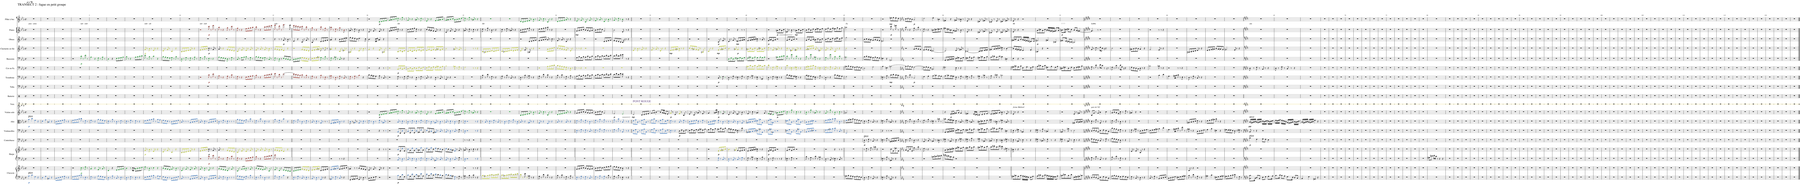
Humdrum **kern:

**kern	**kern	**dynam	**kern	**kern	**dynam	**kern	**dynam	**kern	**dynam	**kern	**dynam	**kern	**dynam	**kern	**kern	**kern	**kern	**dynam	**kern	**dynam	**kern	**dynam	**kern	**dynam	**kern	**dynam	**kern	**dynam	**kern	**dynam
*part16	*part16	*part16	*part15	*part15	*part15	*part14	*part14	*part13	*part13	*part12	*part12	*part11	*part11	*part10	*part9	*part8	*part7	*part7	*part6	*part6	*part5	*part5	*part4	*part4	*part3	*part3	*part2	*part2	*part1	*part1
*staff18	*staff17	*staff17/18	*staff16	*staff15	*staff15/16	*staff14	*staff14	*staff13	*staff13	*staff12	*staff12	*staff11	*staff11	*staff10	*staff9	*staff8	*staff7	*staff7	*staff6	*staff6	*staff5	*staff5	*staff4	*staff4	*staff3	*staff3	*staff2	*staff2	*staff1	*staff1
*I"Clavecin	*	*	*I"Harpe	*	*	*I"Contrebasse	*	*I"Violoncellos	*	*I"Alto	*	*I"Violon solo	*	*I"Voix	*I"Batterie	*I"Tuba	*I"Trombone	*	*I"Cor en Fa	*	*I"Bassoons	*	*I"Clarinette en Sib	*	*I"Oboes	*	*I"Flutes	*	*I"Flûte à bec	*
*I'Cla.	*	*	*I'Hrp.	*	*	*I'Cb.	*	*I'Vc.	*	*I'Alt.	*	*I'Vln.	*	*I'Vx.	*I'Batt.	*I'Tba.	*I'Tbn.	*	*I'Cor Fa	*	*I'Bsn.	*	*I'Clar. Sib	*	*I'Ob.	*	*I'Fl.	*	*I'Fl. Bec	*
*	*	*	*	*	*	*	*	*	*	*	*	*	*	*stria2	*	*	*	*	*	*	*	*	*	*	*	*	*	*	*	*
*clefF4	*clefG2	*	*clefF4	*clefG2	*	*clefFv4	*	*clefF4	*	*clefC3	*	*clefG2	*	*clefG2	*clefX	*clefF4	*clefF4	*	*clefF4	*	*clefF4	*	*clefG2	*	*clefG2	*	*clefG2	*	*clefG^2	*
*	*	*	*	*	*	*	*	*	*	*	*	*	*	*	*	*	*	*	*	*	*	*	*ITrd1c2	*	*	*	*	*	*	*
*k[b-e-a-]	*k[b-e-a-]	*	*k[b-e-a-]	*k[b-e-a-]	*	*k[b-e-a-]	*	*k[b-e-a-]	*	*k[b-e-a-]	*	*k[b-e-a-]	*	*k[b-e-a-]	*k[]	*k[b-e-a-]	*k[b-e-a-]	*	*k[b-e-a-]	*	*k[b-e-a-]	*	*k[b-e-a-]	*	*k[b-e-a-]	*	*k[b-e-a-]	*	*k[b-e-a-]	*
*M4/4	*M4/4	*	*M4/4	*M4/4	*	*M4/4	*	*M4/4	*	*M4/4	*	*M4/4	*	*M4/4	*M4/4	*M4/4	*M4/4	*	*M4/4	*	*M4/4	*	*M4/4	*	*M4/4	*	*M4/4	*	*M4/4	*
*met(c)	*met(c)	*	*met(c)	*met(c)	*	*met(c)	*	*met(c)	*	*met(c)	*	*met(c)	*	*met(c)	*met(c)	*met(c)	*met(c)	*	*met(c)	*	*met(c)	*	*met(c)	*	*met(c)	*	*met(c)	*	*met(c)	*
*MM70	*MM70	*	*MM70	*MM70	*	*MM70	*	*MM70	*	*MM70	*	*MM70	*	*MM70	*MM70	*MM70	*MM70	*	*MM70	*	*MM70	*	*MM70	*	*MM70	*	*MM70	*	*MM70	*
=1	=1	=1	=1	=1	=1	=1	=1	=1	=1	=1	=1	=1	=1	=1	=1	=1	=1	=1	=1	=1	=1	=1	=1	=1	=1	=1	=1	=1	=1	=1
!	!	!	!	!	!	!	!	!	!	!	!	!	!	!	!	!	!	!	!	!	!	!	!	!	!	!	!	!	!LO:TX:a:t=TRANSECT 2 &colon; fugue en petit groupe	!
!	!	!	!	!	!	!	!	!	!	!	!	!	!	!	!	!	!	!	!	!	!	!	!	!	!	!	!	!	!LO:TX:b:i:t=fam - dom	!
!	!	!	!	!	!	!	!	!	!	!LO:TX:a:t=pizz	!	!	!	!	!	!	!	!	!	!	!	!	!	!	!	!	!	!	!	!
!LO:TX:a:t=pizz	!	!	!	!	!	!	!	!	!	!	!	!	!	!	!	!	!	!	!	!	!	!	!	!	!	!	!	!	!	!
!	!	!LO:DY:b=2	!	!	!	!	!	!	!	!	!LO:DY:b	!	!	!	!	!	!	!	!	!	!	!	!	!	!	!	!	!	!	!
4A-i\	1r	p	1r	1r	.	1r	.	1r	.	4a-i\	p	1r	.	1r	1r	1r	1r	.	1r	.	1r	.	1r	.	1r	.	1r	.	1r	.
4ci\	.	.	.	.	.	.	.	.	.	4cci\	.	.	.	.	.	.	.	.	.	.	.	.	.	.	.	.	.	.	.	.
4Fi\	.	.	.	.	.	.	.	.	.	4fi\	.	.	.	.	.	.	.	.	.	.	.	.	.	.	.	.	.	.	.	.
4r	.	.	.	.	.	.	.	.	.	4r	.	.	.	.	.	.	.	.	.	.	.	.	.	.	.	.	.	.	.	.
=2	=2	=2	=2	=2	=2	=2	=2	=2	=2	=2	=2	=2	=2	=2	=2	=2	=2	=2	=2	=2	=2	=2	=2	=2	=2	=2	=2	=2	=2	=2
4Di\	1r	.	1r	1r	.	1r	.	1r	.	4di\	.	1r	.	1r	1r	1r	1r	.	1r	.	1r	.	1r	.	1r	.	1r	.	1r	.
4Gi\	.	.	.	.	.	.	.	.	.	4gi\	.	.	.	.	.	.	.	.	.	.	.	.	.	.	.	.	.	.	.	.
4BBni/	.	.	.	.	.	.	.	.	.	4Bni/	.	.	.	.	.	.	.	.	.	.	.	.	.	.	.	.	.	.	.	.
4r	.	.	.	.	.	.	.	.	.	4r	.	.	.	.	.	.	.	.	.	.	.	.	.	.	.	.	.	.	.	.
=3	=3	=3	=3	=3	=3	=3	=3	=3	=3	=3	=3	=3	=3	=3	=3	=3	=3	=3	=3	=3	=3	=3	=3	=3	=3	=3	=3	=3	=3	=3
8Ci\L	1r	.	1r	1r	.	1r	.	1r	.	8ci\L	.	1r	.	1r	1r	1r	1r	.	1r	.	1r	.	1r	.	1r	.	1r	.	1r	.
8Di\	.	.	.	.	.	.	.	.	.	8di\	.	.	.	.	.	.	.	.	.	.	.	.	.	.	.	.	.	.	.	.
8E-i\	.	.	.	.	.	.	.	.	.	8e-i\	.	.	.	.	.	.	.	.	.	.	.	.	.	.	.	.	.	.	.	.
8Fi\J	.	.	.	.	.	.	.	.	.	8fi\J	.	.	.	.	.	.	.	.	.	.	.	.	.	.	.	.	.	.	.	.
8Gi\	.	.	.	.	.	.	.	.	.	8gi\	.	.	.	.	.	.	.	.	.	.	.	.	.	.	.	.	.	.	.	.
8r	.	.	.	.	.	.	.	.	.	8r	.	.	.	.	.	.	.	.	.	.	.	.	.	.	.	.	.	.	.	.
4r	.	.	.	.	.	.	.	.	.	4r	.	.	.	.	.	.	.	.	.	.	.	.	.	.	.	.	.	.	.	.
=4	=4	=4	=4	=4	=4	=4	=4	=4	=4	=4	=4	=4	=4	=4	=4	=4	=4	=4	=4	=4	=4	=4	=4	=4	=4	=4	=4	=4	=4	=4
*	*	*	*	*	*	*	*	*	*	*	*	*	*	*	*	*	*	*	*	*	*	*	*	*	*	*	*	*	*^	*
8Fi\L	2r	.	1r	1r	.	1r	.	1r	.	8fi\L	.	1r	.	1r	1r	1r	1r	.	1r	.	2r	.	1r	.	1r	.	1r	.	1r	2ryy	.
8Gi\	.	.	.	.	.	.	.	.	.	8gi\	.	.	.	.	.	.	.	.	.	.	.	.	.	.	.	.	.	.	.	.	.
8A-i\	.	.	.	.	.	.	.	.	.	8a-i\	.	.	.	.	.	.	.	.	.	.	.	.	.	.	.	.	.	.	.	.	.
8B-i\J	.	.	.	.	.	.	.	.	.	8b-i\J	.	.	.	.	.	.	.	.	.	.	.	.	.	.	.	.	.	.	.	.	.
!	!	!	!	!	!	!	!	!	!	!	!	!	!	!	!	!	!	!	!	!	!	!	!	!	!	!	!	!	!	!LO:TX:b:i:t=lab - mib	!
!	!	!LO:DY:b	!	!	!	!	!	!	!	!	!	!	!	!	!	!	!	!	!	!	!	!LO:DY:b	!	!	!	!	!	!	!	!	!
8ci\	8ccj\	p	.	.	.	.	.	.	.	8cci\	.	.	.	.	.	.	.	.	.	.	8cj\	p	.	.	.	.	.	.	.	2ryy	.
8r	8r	.	.	.	.	.	.	.	.	8r	.	.	.	.	.	.	.	.	.	.	8r	.	.	.	.	.	.	.	.	.	.
8E-i\	8ee-j\	.	.	.	.	.	.	.	.	8e-i\	.	.	.	.	.	.	.	.	.	.	8e-j\	.	.	.	.	.	.	.	.	.	.
8r	8r	.	.	.	.	.	.	.	.	8r	.	.	.	.	.	.	.	.	.	.	8r	.	.	.	.	.	.	.	.	.	.
*	*	*	*	*	*	*	*	*	*	*	*	*	*	*	*	*	*	*	*	*	*	*	*	*	*	*	*	*	*v	*v	*
=5	=5	=5	=5	=5	=5	=5	=5	=5	=5	=5	=5	=5	=5	=5	=5	=5	=5	=5	=5	=5	=5	=5	=5	=5	=5	=5	=5	=5	=5	=5
8Fi\	4a-j/	.	1r	1r	.	1r	.	1r	.	8fi\	.	1r	.	1r	1r	1r	1r	.	1r	.	4A-j\	.	1r	.	1r	.	1r	.	1r	.
8r	.	.	.	.	.	.	.	.	.	8r	.	.	.	.	.	.	.	.	.	.	.	.	.	.	.	.	.	.	.	.
4r	4r	.	.	.	.	.	.	.	.	4r	.	.	.	.	.	.	.	.	.	.	4r	.	.	.	.	.	.	.	.	.
8A-i\L	8fj/	.	.	.	.	.	.	.	.	8a-i\L	.	.	.	.	.	.	.	.	.	.	8Fj\	.	.	.	.	.	.	.	.	.
8Gi\	8r	.	.	.	.	.	.	.	.	8gi\	.	.	.	.	.	.	.	.	.	.	8r	.	.	.	.	.	.	.	.	.
8Fi\	8a-j/	.	.	.	.	.	.	.	.	8fi\	.	.	.	.	.	.	.	.	.	.	8A-j\	.	.	.	.	.	.	.	.	.
8E-i\J	8r	.	.	.	.	.	.	.	.	8e-i\J	.	.	.	.	.	.	.	.	.	.	8r	.	.	.	.	.	.	.	.	.
=6	=6	=6	=6	=6	=6	=6	=6	=6	=6	=6	=6	=6	=6	=6	=6	=6	=6	=6	=6	=6	=6	=6	=6	=6	=6	=6	=6	=6	=6	=6
8Di\	4dj/	.	1r	1r	.	1r	.	1r	.	8di\	.	1r	.	1r	1r	1r	1r	.	1r	.	4Dj\	.	1r	.	1r	.	1r	.	1r	.
8r	.	.	.	.	.	.	.	.	.	8r	.	.	.	.	.	.	.	.	.	.	.	.	.	.	.	.	.	.	.	.
8A-i\	4r	.	.	.	.	.	.	.	.	8a-i\	.	.	.	.	.	.	.	.	.	.	4r	.	.	.	.	.	.	.	.	.
8r	.	.	.	.	.	.	.	.	.	8r	.	.	.	.	.	.	.	.	.	.	.	.	.	.	.	.	.	.	.	.
8Ci/	8e-j/L	.	.	.	.	.	.	.	.	8ci\	.	.	.	.	.	.	.	.	.	.	8E-j\L	.	.	.	.	.	.	.	.	.
8r	8fj/	.	.	.	.	.	.	.	.	8r	.	.	.	.	.	.	.	.	.	.	8Fj\	.	.	.	.	.	.	.	.	.
8E-i\	8gj/	.	.	.	.	.	.	.	.	8e-i\	.	.	.	.	.	.	.	.	.	.	8Gj\	.	.	.	.	.	.	.	.	.
8r	8a-j/J	.	.	.	.	.	.	.	.	8r	.	.	.	.	.	.	.	.	.	.	8A-j\J	.	.	.	.	.	.	.	.	.
=7	=7	=7	=7	=7	=7	=7	=7	=7	=7	=7	=7	=7	=7	=7	=7	=7	=7	=7	=7	=7	=7	=7	=7	=7	=7	=7	=7	=7	=7	=7
8Di\	4b-j\	.	1r	1r	.	1r	.	1r	.	8di\	.	1r	.	1r	1r	1r	1r	.	1r	.	8B-j\	.	1r	.	1r	.	1r	.	1r	.
8r	.	.	.	.	.	.	.	.	.	8r	.	.	.	.	.	.	.	.	.	.	8r	.	.	.	.	.	.	.	.	.
8Fi\	8r	.	.	.	.	.	.	.	.	8fi\	.	.	.	.	.	.	.	.	.	.	4r	.	.	.	.	.	.	.	.	.
8r	16cc\LL	.	.	.	.	.	.	.	.	8r	.	.	.	.	.	.	.	.	.	.	.	.	.	.	.	.	.	.	.	.
.	16b-\JJ	.	.	.	.	.	.	.	.	.	.	.	.	.	.	.	.	.	.	.	.	.	.	.	.	.	.	.	.	.
8E-i\	8a-j\L	.	.	.	.	.	.	.	.	8e-i\	.	.	.	.	.	.	.	.	.	.	8A-j\L	.	.	.	.	.	.	.	.	.
8r	8b-j\	.	.	.	.	.	.	.	.	8r	.	.	.	.	.	.	.	.	.	.	8B-j\	.	.	.	.	.	.	.	.	.
4r	8ccj\	.	.	.	.	.	.	.	.	4r	.	.	.	.	.	.	.	.	.	.	8cj\	.	.	.	.	.	.	.	.	.
.	8ddj\J	.	.	.	.	.	.	.	.	.	.	.	.	.	.	.	.	.	.	.	8dj\J	.	.	.	.	.	.	.	.	.
=8	=8	=8	=8	=8	=8	=8	=8	=8	=8	=8	=8	=8	=8	=8	=8	=8	=8	=8	=8	=8	=8	=8	=8	=8	=8	=8	=8	=8	=8	=8
!	!	!	!	!	!	!	!	!	!	!	!	!	!	!	!	!	!	!	!	!	!	!	!	!	!	!	!	!	!LO:TX:b:i:t=mib - sib	!
!	!	!	!	!	!LO:DY:b	!	!	!	!	!	!	!	!	!	!	!	!	!	!	!	!	!	!	!LO:DY:b	!	!	!	!	!	!
8E-i\L	8ee-j\	.	1r	8gZ/	p	1r	.	1r	.	8e-i\L	.	1r	.	1r	1r	1r	1r	.	1r	.	8e-j\	.	8gZ/	p	1r	.	1r	.	1r	.
8Fi\	8r	.	.	8r	.	.	.	.	.	8fi\	.	.	.	.	.	.	.	.	.	.	8r	.	8r	.	.	.	.	.	.	.
8Gi\	8b-j\	.	.	8b-Z\	.	.	.	.	.	8gi\	.	.	.	.	.	.	.	.	.	.	8B-j\	.	8b-Z\	.	.	.	.	.	.	.
8A-i\J	8r	.	.	8r	.	.	.	.	.	8a-i\J	.	.	.	.	.	.	.	.	.	.	8r	.	8r	.	.	.	.	.	.	.
8B-i\	4ccj\	.	.	8e-Z/	.	.	.	.	.	8b-i\	.	.	.	.	.	.	.	.	.	.	4cj\	.	8e-Z/	.	.	.	.	.	.	.
8r	.	.	.	8r	.	.	.	.	.	8r	.	.	.	.	.	.	.	.	.	.	.	.	8r	.	.	.	.	.	.	.
8A-i\L	4r	.	.	4r	.	.	.	.	.	8a-i\L	.	.	.	.	.	.	.	.	.	.	4r	.	4r	.	.	.	.	.	.	.
8Gi\J	.	.	.	.	.	.	.	.	.	8gi\J	.	.	.	.	.	.	.	.	.	.	.	.	.	.	.	.	.	.	.	.
=9	=9	=9	=9	=9	=9	=9	=9	=9	=9	=9	=9	=9	=9	=9	=9	=9	=9	=9	=9	=9	=9	=9	=9	=9	=9	=9	=9	=9	=9	=9
8Fi\L	8b-j/L	.	1r	8dZ/	.	1r	.	1r	.	8fi\L	.	1r	.	1r	1r	1r	1r	.	1r	.	8B-j\L	.	8dZ/	.	1r	.	1r	.	1r	.
8E-i\	8a-j/	.	.	8r	.	.	.	.	.	8e-i\	.	.	.	.	.	.	.	.	.	.	8A-j\	.	8r	.	.	.	.	.	.	.
8Di\J	8gj/	.	.	8gZ/	.	.	.	.	.	8di\J	.	.	.	.	.	.	.	.	.	.	8Gj\	.	8gZ/	.	.	.	.	.	.	.
8r	8fj/J	.	.	8r	.	.	.	.	.	8r	.	.	.	.	.	.	.	.	.	.	8Fj\J	.	8r	.	.	.	.	.	.	.
8Ci\L	8gj/	.	.	4cZ/	.	.	.	.	.	8ci\L	.	.	.	.	.	.	.	.	.	.	8Gj\	.	4cZ/	.	.	.	.	.	.	.
8Di\	8r	.	.	.	.	.	.	.	.	8di\	.	.	.	.	.	.	.	.	.	.	8r	.	.	.	.	.	.	.	.	.
8E-i\	8b-j\	.	.	4r	.	.	.	.	.	8e-i\	.	.	.	.	.	.	.	.	.	.	8B-j\	.	4r	.	.	.	.	.	.	.
8Fi\J	8r	.	.	.	.	.	.	.	.	8fi\J	.	.	.	.	.	.	.	.	.	.	8r	.	.	.	.	.	.	.	.	.
=10	=10	=10	=10	=10	=10	=10	=10	=10	=10	=10	=10	=10	=10	=10	=10	=10	=10	=10	=10	=10	=10	=10	=10	=10	=10	=10	=10	=10	=10	=10
8BB-i/	8dj/	.	1r	8B-Z/L	.	1r	.	1r	.	8B-i/	.	1r	.	1r	1r	1r	1r	.	1r	.	8Dj\	.	8B-Z/L	.	1r	.	1r	.	1r	.
8r	8r	.	.	8cZ/	.	.	.	.	.	8r	.	.	.	.	.	.	.	.	.	.	8r	.	8cZ/	.	.	.	.	.	.	.
8r	8gj/	.	.	8dZ/	.	.	.	.	.	8r	.	.	.	.	.	.	.	.	.	.	8Gj\	.	8dZ/	.	.	.	.	.	.	.
8r	8r	.	.	8e-Z/J	.	.	.	.	.	8r	.	.	.	.	.	.	.	.	.	.	8r	.	8e-Z/J	.	.	.	.	.	.	.
8AA-i/L	8fj/	.	.	8fZ/	.	.	.	.	.	8A-i/L	.	.	.	.	.	.	.	.	.	.	8Fj\	.	8fZ/	.	.	.	.	.	.	.
8BB-i/	8r	.	.	8r	.	.	.	.	.	8B-i/	.	.	.	.	.	.	.	.	.	.	8r	.	8r	.	.	.	.	.	.	.
8Ci/	8a-j/	.	.	4r	.	.	.	.	.	8ci/	.	.	.	.	.	.	.	.	.	.	8A-j\	.	4r	.	.	.	.	.	.	.
8Di/J	8r	.	.	.	.	.	.	.	.	8di/J	.	.	.	.	.	.	.	.	.	.	8r	.	.	.	.	.	.	.	.	.
=11	=11	=11	=11	=11	=11	=11	=11	=11	=11	=11	=11	=11	=11	=11	=11	=11	=11	=11	=11	=11	=11	=11	=11	=11	=11	=11	=11	=11	=11	=11
!	!	!	!	!	!	!	!	!	!	!	!	!	!	!	!	!	!	!	!	!	!	!	!	!	!	!	!	!	!LO:TX:b:i:t=lab - mib	!
8BB-i/	8gj/	.	2r	8fZ/L	.	1r	.	1r	.	8B-i/	.	1r	.	1r	1r	1r	2r	.	1r	.	8Gj\	.	8fZ/L	.	1r	.	2r	.	1r	.
8r	8r	.	.	8gZ/	.	.	.	.	.	8r	.	.	.	.	.	.	.	.	.	.	8r	.	8gZ/	.	.	.	.	.	.	.
8Di\	8b-j\	.	.	8a-Z/	.	.	.	.	.	8di\	.	.	.	.	.	.	.	.	.	.	8B-j\	.	8a-Z/	.	.	.	.	.	.	.
8r	8r	.	.	8b-Z/J	.	.	.	.	.	8r	.	.	.	.	.	.	.	.	.	.	8r	.	8b-Z/J	.	.	.	.	.	.	.
!	!	!	!	!	!LO:DY:b=2	!	!	!	!	!	!	!	!	!	!	!	!	!	!	!	!	!	!	!	!	!	!	!	!	!
!	!	!	!	!	!LO:DY:n=1:b	!	!	!	!	!	!	!	!	!	!	!	!	!LO:DY:b	!	!	!	!	!	!LO:DY:b	!	!	!	!LO:DY:b	!	!
8AA-i/L	8e-j/	.	8cV\	8cc\	p p	.	.	.	.	8A-i/L	.	.	.	.	.	.	8cV\	p	.	.	8E-j\	.	8cc\	p	.	.	8cccV\	p	.	.
8BB-i/	8r	.	8r	8r	.	.	.	.	.	8B-i/	.	.	.	.	.	.	8r	.	.	.	8r	.	8r	.	.	.	8r	.	.	.
8Ci/	4r	.	8e-V\	8g/	.	.	.	.	.	8ci/	.	.	.	.	.	.	8e-V\	.	.	.	4r	.	8g/	.	.	.	8eee-V\	.	.	.
8Di/J	.	.	8r	8r	.	.	.	.	.	8di/J	.	.	.	.	.	.	8r	.	.	.	.	.	8r	.	.	.	8r	.	.	.
=12	=12	=12	=12	=12	=12	=12	=12	=12	=12	=12	=12	=12	=12	=12	=12	=12	=12	=12	=12	=12	=12	=12	=12	=12	=12	=12	=12	=12	=12	=12
8Ci/	8a-j/L	.	8A-V\	8a-/	.	1r	.	1r	.	8ci\	.	1r	.	1r	1r	1r	8A-V\	.	1r	.	8A-j\L	.	8a-/	.	1r	.	8aa-V\	.	1r	.
8r	8gj/	.	8r	8r	.	.	.	.	.	8r	.	.	.	.	.	.	8r	.	.	.	8Gj\	.	8r	.	.	.	8r	.	.	.
8Fi\	8fj/	.	4r	4r	.	.	.	.	.	8fi\	.	.	.	.	.	.	4r	.	.	.	8Fj\	.	4r	.	.	.	4r	.	.	.
8r	8e-j/J	.	.	.	.	.	.	.	.	8r	.	.	.	.	.	.	.	.	.	.	8E-j\J	.	.	.	.	.	.	.	.	.
8Di\	8dj/	.	8GV\	8gZ/L	.	.	.	.	.	8di\	.	.	.	.	.	.	8GV\	.	.	.	8Dj\	.	8gZ/L	.	.	.	8ggV\	.	.	.
8r	8r	.	8r	8fZ/	.	.	.	.	.	8r	.	.	.	.	.	.	8r	.	.	.	8r	.	8fZ/	.	.	.	8r	.	.	.
8r	8gj/	.	8cV\	8e-Z/	.	.	.	.	.	8r	.	.	.	.	.	.	8cV\	.	.	.	8Gj\	.	8e-Z/	.	.	.	8cccV\	.	.	.
8r	8r	.	8r	8dZ/J	.	.	.	.	.	8r	.	.	.	.	.	.	8r	.	.	.	8r	.	8dZ/J	.	.	.	8r	.	.	.
=13	=13	=13	=13	=13	=13	=13	=13	=13	=13	=13	=13	=13	=13	=13	=13	=13	=13	=13	=13	=13	=13	=13	=13	=13	=13	=13	=13	=13	=13	=13
8A-i\L	8cj/	.	8FV\	8cZ/	.	1r	.	1r	.	8a-i\L	.	1r	.	1r	1r	1r	8FV\	.	1r	.	8Cj/	.	8cZ/	.	1r	.	8ffV\	.	1r	.
8Gi\	8r	.	8r	8r	.	.	.	.	.	8gi\	.	.	.	.	.	.	8r	.	.	.	8r	.	8r	.	.	.	8r	.	.	.
8Fi\	8gj/L	.	4r	8fZ/	.	.	.	.	.	8fi\	.	.	.	.	.	.	4r	.	.	.	8Gj\L	.	8fZ/	.	.	.	4r	.	.	.
8E-i\J	8a-j/J	.	.	8r	.	.	.	.	.	8e-i\J	.	.	.	.	.	.	.	.	.	.	8A-j\J	.	8r	.	.	.	.	.	.	.
8Gi\	8b-j\	.	8E-V\L	8e-Z/	.	.	.	.	.	8gi\	.	.	.	.	.	.	8E-V\L	.	.	.	8B-j\	.	8e-Z/	.	.	.	8ee-V\L	.	.	.
8r	8r	.	8FV\	8r	.	.	.	.	.	8r	.	.	.	.	.	.	8FV\	.	.	.	8r	.	8r	.	.	.	8ffV\	.	.	.
8B-i\	8gj/	.	8GV\	8gZ/	.	.	.	.	.	8b-i\	.	.	.	.	.	.	8GV\	.	.	.	8Gj\	.	8gZ/	.	.	.	8ggV\	.	.	.
8r	8r	.	8A-V\J	8r	.	.	.	.	.	8r	.	.	.	.	.	.	8A-V\J	.	.	.	8r	.	8r	.	.	.	8aa-V\J	.	.	.
=14	=14	=14	=14	=14	=14	=14	=14	=14	=14	=14	=14	=14	=14	=14	=14	=14	=14	=14	=14	=14	=14	=14	=14	=14	=14	=14	=14	=14	=14	=14
8E-i\	8b-j/L	.	8B-V\	8fZ/	.	1r	.	1r	.	8e-i\	.	1r	.	1r	1r	1r	8B-V\	.	1r	.	8B-j\L	.	8fZ/	.	1r	.	8bb-V\	.	1r	.
8r	8a-j/	.	8r	8r	.	.	.	.	.	8r	.	.	.	.	.	.	8r	.	.	.	8A-j\	.	8r	.	.	.	8r	.	.	.
8B-i\	8gj/	.	4r	8a-Z/	.	.	.	.	.	8b-i\	.	.	.	.	.	.	4r	.	.	.	8Gj\	.	8a-Z/	.	.	.	4r	.	.	.
8r	8fj/J	.	.	8r	.	.	.	.	.	8r	.	.	.	.	.	.	.	.	.	.	8Fj\J	.	8r	.	.	.	.	.	.	.
8Di\	8gj/	.	8B-V\L	8gZ/	.	.	.	.	.	8di\	.	.	.	.	.	.	8B-V\L	.	.	.	8Gj\	.	8gZ/	.	.	.	8bb-V\L	.	.	.
8r	8r	.	8cV\	8r	.	.	.	.	.	8r	.	.	.	.	.	.	8cV\	.	.	.	8r	.	8r	.	.	.	8cccV\	.	.	.
4r	8cj/	.	8dV\	8b-Z\	.	.	.	.	.	4r	.	.	.	.	.	.	8dV\	.	.	.	8Cj/	.	8b-Z\	.	.	.	8dddV\	.	.	.
.	8r	.	8e-V\J	8r	.	.	.	.	.	.	.	.	.	.	.	.	8e-V\J	.	.	.	8r	.	8r	.	.	.	8eee-V\J	.	.	.
=15	=15	=15	=15	=15	=15	=15	=15	=15	=15	=15	=15	=15	=15	=15	=15	=15	=15	=15	=15	=15	=15	=15	=15	=15	=15	=15	=15	=15	=15	=15
!	!	!	!	!	!	!	!	!	!	!	!	!	!	!	!	!	!	!	!	!	!	!	!	!	!	!	!	!	!LO:TX:b:i:t=mib -	!
8A-i\	8fj/	.	8fV\	8a-Z/L	.	1r	.	1r	.	8a-i\	.	1r	.	1r	1r	1r	8fV\	.	1r	.	8Fj\	.	8a-Z/L	.	4r	.	8fffV\	.	1r	.
8r	8r	.	8r	8gZ/	.	.	.	.	.	8r	.	.	.	.	.	.	8r	.	.	.	8r	.	8gZ/	.	.	.	8r	.	.	.
8Fi\	8dj/	.	8r	8fZ/	.	.	.	.	.	8fi\	.	.	.	.	.	.	8dV\	.	.	.	8Dj\	.	8fZ/	.	8r	.	8dddV\	.	.	.
8r	8r	.	8r	8gZ/J	.	.	.	.	.	8r	.	.	.	.	.	.	8r	.	.	.	8r	.	8gZ/J	.	8r	.	8r	.	.	.
!	!	!	!	!	!	!	!	!	!	!	!	!	!	!	!	!	!	!	!	!	!	!	!	!	!	!LO:DY:b	!	!	!	!
4B-i\	8e-j/L	.	2r	4e-Z/	.	.	.	.	.	4b-i\	.	.	.	.	.	.	[2e-V\	.	.	.	8E-j/L	.	4e-Z/	.	8g/	p	4.gggV\	.	.	.
.	8dj/	.	.	.	.	.	.	.	.	.	.	.	.	.	.	.	.	.	.	.	8Dj/	.	.	.	8r	.	.	.	.	.
4r	8cj/	.	.	4r	.	.	.	.	.	4r	.	.	.	.	.	.	.	.	.	.	8Cj/	.	4r	.	8b-\	.	.	.	.	.
.	8B-j/J	.	.	.	.	.	.	.	.	.	.	.	.	.	.	.	.	.	.	.	8BB-j/J	.	.	.	8r	.	8fff\	.	.	.
=16||	=16||	=16||	=16||	=16||	=16||	=16||	=16||	=16||	=16||	=16||	=16||	=16||	=16||	=16||	=16||	=16||	=16||	=16||	=16||	=16||	=16||	=16||	=16||	=16||	=16||	=16||	=16||	=16||	=16||	=16||
8E-i\	8cj/L	.	1r	1r	.	1r	.	1r	.	8e-i\	.	1r	.	1r	1r	1r	8e-V\L]	.	1r	.	8Cj\L	.	2r	.	4e-/	.	8eee-V\L	.	1r	.
8r	8dj/	.	.	.	.	.	.	.	.	8r	.	.	.	.	.	.	8dV\	.	.	.	8Dj\	.	.	.	.	.	8dddV\	.	.	.
8Gi\	8e-j/	.	.	.	.	.	.	.	.	8gi\	.	.	.	.	.	.	8cV\	.	.	.	8E-j\	.	.	.	4r	.	8cccV\	.	.	.
8r	8fj/J	.	.	.	.	.	.	.	.	8r	.	.	.	.	.	.	8B-V\J	.	.	.	8Fj\J	.	.	.	.	.	8bb-V\J	.	.	.
8Ci/	8gZ/L	.	.	.	.	.	.	.	.	8ci\	.	.	.	.	.	.	8cV\	.	.	.	8GZ\L	.	8gZ/L	.	8c/	.	8cccV\	.	.	.
8r	8fZ/	.	.	.	.	.	.	.	.	8r	.	.	.	.	.	.	8r	.	.	.	8FZ\	.	8fZ/	.	8r	.	8r	.	.	.
8E-i\	8e-Z/	.	.	.	.	.	.	.	.	8e-i\	.	.	.	.	.	.	8B-V\	.	.	.	8E-Z\	.	8e-Z/	.	8g/	.	8bb-V\	.	.	.
8r	8dZ/J	.	.	.	.	.	.	.	.	8r	.	.	.	.	.	.	8r	.	.	.	8DZ\J	.	8dZ/J	.	8r	.	8r	.	.	.
=17	=17	=17	=17	=17	=17	=17	=17	=17	=17	=17	=17	=17	=17	=17	=17	=17	=17	=17	=17	=17	=17	=17	=17	=17	=17	=17	=17	=17	=17	=17
8BB-i/	8e-Z/L	.	1r	1r	.	1r	.	1r	.	8B-i/	.	1r	.	1r	1r	1r	8GV\	.	1r	.	8E-Z\L	.	8e-Z/L	.	8B-/	.	8ggV\	.	1r	.
8r	8fZ/	.	.	.	.	.	.	.	.	8r	.	.	.	.	.	.	8r	.	.	.	8FZ\	.	8fZ/	.	8r	.	8r	.	.	.
8Di\	8gZ/	.	.	.	.	.	.	.	.	8di\	.	.	.	.	.	.	4r	.	.	.	8GZ\	.	8gZ/	.	4r	.	4r	.	.	.
8r	8anZ/J	.	.	.	.	.	.	.	.	8r	.	.	.	.	.	.	.	.	.	.	8AnZ\J	.	8anZ/J	.	.	.	.	.	.	.
8GGi/	8d/L	.	.	.	.	.	.	.	.	8Gi/	.	.	.	.	.	.	8B-V\	.	.	.	8Gj\	.	8b-Z\	.	8d/L	.	8bb-V\	.	.	.
8r	8e-/	.	.	.	.	.	.	.	.	8r	.	.	.	.	.	.	8r	.	.	.	8r	.	8r	.	8e-/	.	8r	.	.	.
4r	8f/	.	.	.	.	.	.	.	.	8r	.	.	.	.	.	.	8E-V\	.	.	.	8B-j\	.	8ddZ\	.	8f/	.	8ffV\	.	.	.
.	8g/J	.	.	.	.	.	.	.	.	8r	.	.	.	.	.	.	8r	.	.	.	8r	.	8r	.	8g/J	.	8r	.	.	.
=18	=18	=18	=18	=18	=18	=18	=18	=18	=18	=18	=18	=18	=18	=18	=18	=18	=18	=18	=18	=18	=18	=18	=18	=18	=18	=18	=18	=18	=18	=18
8AAni/	8fi/L	.	2r	1r	.	1r	.	1r	.	8Fi/L	.	1r	.	1r	1r	1r	8AnV\	.	1r	.	8Fj\	.	4anZ/	.	4an/	.	8aanV\	.	1r	.
8r	8gi/	.	.	.	.	.	.	.	.	8Gi/	.	.	.	.	.	.	8r	.	.	.	8r	.	.	.	.	.	8r	.	.	.
8Fi\	8ani/	.	.	.	.	.	.	.	.	8Ani/	.	.	.	.	.	.	8DV\	.	.	.	8Anj\	.	4r	.	4r	.	8ddV\	.	.	.
8r	8b-i/J	.	.	.	.	.	.	.	.	8B-i/J	.	.	.	.	.	.	8r	.	.	.	8r	.	.	.	.	.	8r	.	.	.
8Ci/	8g/L	.	8r	.	.	.	.	.	.	8ci\	.	.	.	.	.	.	8GV\	.	.	.	8Cj/	.	8cZ/	.	8b-\L	.	8ggV\	.	.	.
8r	8a/	.	8r	.	.	.	.	.	.	8r	.	.	.	.	.	.	8r	.	.	.	8r	.	8r	.	8cc\	.	8r	.	.	.
4r	8b-/	.	4r	.	.	.	.	.	.	4r	.	.	.	.	.	.	8CV/	.	.	.	4r	.	8enZ/	.	8dd\	.	8b-V\	.	.	.
.	8cc/J	.	.	.	.	.	.	.	.	.	.	.	.	.	.	.	8r	.	.	.	.	.	8r	.	8een\J	.	8r	.	.	.
=19	=19	=19	=19	=19	=19	=19	=19	=19	=19	=19	=19	=19	=19	=19	=19	=19	=19	=19	=19	=19	=19	=19	=19	=19	=19	=19	=19	=19	=19	=19
8FF/L	4an/	.	1r	1r	.	1r	.	1r	.	8ci\	.	1r	.	1r	1r	1r	8FV\	.	1r	.	1r	.	8AnZ/	.	8ff\L	.	8an/	.	1r	.
8GG/	.	.	.	.	.	.	.	.	.	8r	.	.	.	.	.	.	8r	.	.	.	.	.	8r	.	8ee-\	.	8r	.	.	.
8AAn/	8r	.	.	.	.	.	.	.	.	8Ani/	.	.	.	.	.	.	8GV\	.	.	.	.	.	4r	.	8dd\	.	8dd\	.	.	.
8BB-/J	8r	.	.	.	.	.	.	.	.	8r	.	.	.	.	.	.	8r	.	.	.	.	.	.	.	8cc\J	.	8r	.	.	.
8GG/	8b-/L	.	.	.	.	.	.	.	.	8Gi/	.	.	.	.	.	.	4B-V\	.	.	.	.	.	8dZ/	.	4.dd\	.	8b-\	.	.	.
8r	8a/	.	.	.	.	.	.	.	.	8r	.	.	.	.	.	.	.	.	.	.	.	.	8r	.	.	.	8r	.	.	.
8D\	8g/	.	.	.	.	.	.	.	.	8di\	.	.	.	.	.	.	4r	.	.	.	.	.	8b-Z\	.	.	.	4r	.	.	.
8r	8f/J	.	.	.	.	.	.	.	.	8r	.	.	.	.	.	.	.	.	.	.	.	.	8r	.	8cc\	.	.	.	.	.
=20	=20	=20	=20	=20	=20	=20	=20	=20	=20	=20	=20	=20	=20	=20	=20	=20	=20	=20	=20	=20	=20	=20	=20	=20	=20	=20	=20	=20	=20	=20
8C\L	8e-/	.	1r	2r	.	1r	.	2r	.	8e-i\	.	2r	.	1r	1r	1r	8c\L	.	2r	.	1r	.	4gZ/	.	4.b-\	.	8e-/	.	2r	.
8D\	8r	.	.	.	.	.	.	.	.	8r	.	.	.	.	.	.	8B-\	.	.	.	.	.	.	.	.	.	8r	.	.	.
8E-\	8g/	.	.	.	.	.	.	.	.	8ci\	.	.	.	.	.	.	8An\	.	.	.	.	.	4r	.	.	.	8g/	.	.	.
8F\J	8r	.	.	.	.	.	.	.	.	8r	.	.	.	.	.	.	8G\J	.	.	.	.	.	.	.	16cc\LL	.	8r	.	.	.
.	.	.	.	.	.	.	.	.	.	.	.	.	.	.	.	.	.	.	.	.	.	.	.	.	16dd\JJ	.	.	.	.	.
!	!	!	!	!	!	!	!	!	!	!	!	!	!LO:DY:b	!	!	!	!	!	!	!	!	!	!	!	!	!	!	!	!	!LO:DY:b
2r	8f/	.	.	4r	.	.	.	4r	.	8fi\	.	8cj/L	p	.	.	.	8A\	.	4r	.	.	.	8fZ/	.	4an/	.	8f/	.	8ccj/L	p
.	8r	.	.	.	.	.	.	.	.	8r	.	8dj/	.	.	.	.	8r	.	.	.	.	.	8r	.	.	.	8r	.	8ddj/	.
.	4r	.	.	8r	.	.	.	8r	.	8Ani/	.	8e-j/	.	.	.	.	8C/	.	8r	.	.	.	8AnZ/	.	4r	.	4r	.	8ee-j/	.
.	.	.	.	8r	.	.	.	8r	.	8r	.	8fj/J	.	.	.	.	8r	.	8r	.	.	.	8r	.	.	.	.	.	8ffj/J	.
=21	=21	=21	=21	=21	=21	=21	=21	=21	=21	=21	=21	=21	=21	=21	=21	=21	=21	=21	=21	=21	=21	=21	=21	=21	=21	=21	=21	=21	=21	=21
2r	2r	.	2r	2r	.	1r	.	2r	.	2r	.	8gj/L	.	1r	1r	1r	2r	.	2r	.	1r	.	2r	.	1r	.	8g/L	.	8ggj/L	.
.	.	.	.	.	.	.	.	.	.	.	.	8anj/	.	.	.	.	.	.	.	.	.	.	.	.	.	.	8an/	.	8aanj/	.
.	.	.	.	.	.	.	.	.	.	.	.	8b-j/	.	.	.	.	.	.	.	.	.	.	.	.	.	.	8b-/	.	8bb-j/	.
.	.	.	.	.	.	.	.	.	.	.	.	8ccj/J	.	.	.	.	.	.	.	.	.	.	.	.	.	.	8cc/J	.	8cccj/J	.
!	!	!	!	!	!	!	!	!	!	!	!	!	!	!	!	!	!	!	!	!	!	!	!	!	!	!	!	!	!LO:TX:b:i:t=Sib	!
!	!	!LO:DY:b=2	!	!	!LO:DY:b	!	!	!	!LO:DY:b	!	!	!	!	!	!	!	!	!	!	!LO:DY:b	!	!	!	!	!	!	!	!	!	!
8B-i\L	2r	p	8BB-i/	8b-i/L	p	.	.	8BB-i/L	p	8B-i/	.	8ddj\	.	.	.	.	8F\	.	8BB-Z/L	p	.	.	8B-Z/L	.	.	.	8dd\	.	8dddj\	.
8F\	.	.	8r	8f/	.	.	.	8FF/	.	8r	.	8r	.	.	.	.	8r	.	8DZ/	.	.	.	8dZ/	.	.	.	8r	.	8r	.
8di\	.	.	8Di\	8ddi/	.	.	.	8Di/	.	8di\	.	8ffj\	.	.	.	.	8r	.	8BB-Z/	.	.	.	8B-Z/	.	.	.	4r	.	8fffj\	.
8F\J	.	.	8r	8f/J	.	.	.	8FF/J	.	8r	.	8r	.	.	.	.	8F\	.	8DZ/J	.	.	.	8dZ/J	.	.	.	.	.	8r	.
=22	=22	=22	=22	=22	=22	=22	=22	=22	=22	=22	=22	=22	=22	=22	=22	=22	=22	=22	=22	=22	=22	=22	=22	=22	=22	=22	=22	=22	=22	=22
8ci\L	1r	.	8Ci/	8cci\L	.	1r	.	8Ci/L	.	8ci\	.	8gj/	.	1r	1r	1r	8G\	.	8CZ\L	.	1r	.	8cZ/L	.	1r	.	8cc\L	.	8ggj/	.
8G\	.	.	8r	8g\	.	.	.	8GG/	.	8r	.	8r	.	.	.	.	8r	.	8E-Z\	.	.	.	8e-Z/	.	.	.	8dd\	.	8r	.
8e-i\	.	.	8E-i\	8ee-i\	.	.	.	8E-i/	.	8e-i\	.	4r	.	.	.	.	4r	.	8CZ\	.	.	.	8cZ/	.	.	.	8ee-\	.	4r	.
8G\J	.	.	8r	8g\J	.	.	.	8GG/J	.	8r	.	.	.	.	.	.	.	.	8E-Z\J	.	.	.	8e-Z/J	.	.	.	8ff\J	.	.	.
8di\L	.	.	8Di\	8ddi\L	.	.	.	8Di/L	.	8di\	.	8anj/	.	.	.	.	8D\	.	8DZ\L	.	.	.	8dZ/L	.	.	.	8dd\	.	8aanj/	.
8An\	.	.	8r	8an\	.	.	.	8AAn/	.	8r	.	8r	.	.	.	.	8r	.	8FZ\	.	.	.	8fZ/	.	.	.	8r	.	8r	.
8fi\	.	.	8Fi\	8ffi\	.	.	.	8Fi/	.	8fi\	.	8ddj\	.	.	.	.	8F\	.	8DZ\	.	.	.	8dZ/	.	.	.	4r	.	8dddj\	.
8A\J	.	.	8r	8a\J	.	.	.	8AA/J	.	8r	.	8r	.	.	.	.	8r	.	8FZ\J	.	.	.	8fZ/J	.	.	.	.	.	8r	.
=23	=23	=23	=23	=23	=23	=23	=23	=23	=23	=23	=23	=23	=23	=23	=23	=23	=23	=23	=23	=23	=23	=23	=23	=23	=23	=23	=23	=23	=23	=23
8e-i\L	1r	.	8E-i\	8ee-i\L	.	1r	.	8E-i/L	.	8e-i\	.	8e-j/	.	1r	1r	1r	8C/	.	8E-Z\L	.	1r	.	8e-Z/L	.	1r	.	8cc/L	.	8ee-j/	.
8B-\	.	.	8r	8b-\	.	.	.	8BB-/	.	8r	.	8r	.	.	.	.	8r	.	8GZ\	.	.	.	8gZ/	.	.	.	8b-/	.	8r	.
8fi\	.	.	8Ci/	8ffi\	.	.	.	8Ci/	.	8ci\	.	4r	.	.	.	.	4r	.	8E-Z\	.	.	.	8e-Z/	.	.	.	8an/	.	4r	.
8c\J	.	.	8r	8cc\J	.	.	.	8GG/J	.	8r	.	.	.	.	.	.	.	.	8GZ\J	.	.	.	8gZ/J	.	.	.	8g/J	.	.	.
8e-i\L	.	.	8AAni/	8ee-i\L	.	.	.	8AAni/	.	8Ani/	.	8fj/L	.	.	.	.	8D\	.	8FZ\L	.	.	.	8fZ/L	.	.	.	8f/	.	8ffj/L	.
8d\	.	.	8r	8dd\	.	.	.	8r	.	8r	.	8gj/	.	.	.	.	8r	.	8AnZ\	.	.	.	8anZ/	.	.	.	8r	.	8ggj/	.
8ci\	.	.	8Ci/	8cci\	.	.	.	8Ci/	.	8ci\	.	8anj/	.	.	.	.	8BB-/	.	8FZ\	.	.	.	8fZ/	.	.	.	4r	.	8aanj/	.
8B-\J	.	.	8r	8b-\J	.	.	.	8r	.	8r	.	8b-j/J	.	.	.	.	8r	.	8AZ\J	.	.	.	8aZ/J	.	.	.	.	.	8bb-j/J	.
=24	=24	=24	=24	=24	=24	=24	=24	=24	=24	=24	=24	=24	=24	=24	=24	=24	=24	=24	=24	=24	=24	=24	=24	=24	=24	=24	=24	=24	=24	=24
8di\L	1r	.	8BB-i/	8ddi\L	.	1r	.	8BB-i/	.	8B-i/	.	8gj/L	.	1r	1r	1r	8GG/	.	2B-Z\	.	1r	.	2b-Z\	.	1r	.	8d/	.	8ggj/L	.
8c\	.	.	8r	8cc\	.	.	.	8r	.	8r	.	8anj/	.	.	.	.	8r	.	.	.	.	.	.	.	.	.	8r	.	8aanj/	.
8B-i\	.	.	8Di\	8b-i\	.	.	.	8Di\	.	8di\	.	8b-j/	.	.	.	.	4r	.	.	.	.	.	.	.	.	.	8g/	.	8bb-j/	.
8An\J	.	.	8r	8an\J	.	.	.	8r	.	8r	.	8ccj/J	.	.	.	.	.	.	.	.	.	.	.	.	.	.	8r	.	8cccj/J	.
8Fi\	.	.	8Ci/	8fi/	.	.	.	8Ci/	.	8ci\	.	8aj\L	.	.	.	.	2r	.	8AnZ\	.	.	.	8anZ/	.	.	.	8f/	.	8aaj\L	.
8r	.	.	8r	8r	.	.	.	8r	.	8r	.	8b-j\	.	.	.	.	.	.	8r	.	.	.	8r	.	.	.	8r	.	8bb-j\	.
8G\	.	.	8G\	8g/	.	.	.	8G\	.	8e-\	.	8ccj\	.	.	.	.	.	.	8GZ\	.	.	.	8gZ/	.	.	.	4r	.	8cccj\	.
8r	.	.	8r	8r	.	.	.	8r	.	8r	.	[8ddj\J	.	.	.	.	.	.	8r	.	.	.	8r	.	.	.	.	.	[8dddj\J	.
=25	=25	=25	=25	=25	=25	=25	=25	=25	=25	=25	=25	=25	=25	=25	=25	=25	=25	=25	=25	=25	=25	=25	=25	=25	=25	=25	=25	=25	=25	=25
8An\	2r	.	8Di\	8an/	.	8r	.	8Di\	.	8di\	.	8ddj\]	.	1r	1r	1r	1r	.	2FZ\	.	1r	.	2fZ/	.	1r	.	8an/	.	8dddj\]	.
8r	.	.	2r	8r	.	8r	.	2r	.	2r	.	8r	.	.	.	.	.	.	.	.	.	.	.	.	.	.	8r	.	8r	.
8B-\	.	.	.	8b-\	.	4r	.	.	.	.	.	8ffj\	.	.	.	.	.	.	.	.	.	.	.	.	.	.	8dd\	.	8fffj\	.
8r	.	.	.	8r	.	.	.	.	.	.	.	8r	.	.	.	.	.	.	.	.	.	.	.	.	.	.	8r	.	8r	.
8c\	8r	.	.	8cc\	.	2r	.	.	.	.	.	8anj/	.	.	.	.	.	.	8r	.	.	.	8r	.	.	.	8cc\	.	8aanj/	.
8r	8r	.	8r	8r	.	.	.	8r	.	8r	.	8r	.	.	.	.	.	.	8r	.	.	.	8r	.	.	.	8r	.	8r	.
4r	4r	.	4r	4r	.	.	.	4r	.	4r	.	4r	.	.	.	.	.	.	4r	.	.	.	4r	.	.	.	4r	.	4r	.
=26||	=26||	=26||	=26||	=26||	=26||	=26||	=26||	=26||	=26||	=26||	=26||	=26||	=26||	=26||	=26||	=26||	=26||	=26||	=26||	=26||	=26||	=26||	=26||	=26||	=26||	=26||	=26||	=26||	=26||	=26||
!	!	!	!	!	!	!	!	!	!	!	!	!	!	!	!	!	!	!	!	!	!	!	!	!	!	!	!	!	!LO:TX:b:i:t=Sib	!
8B-Z\L	1r	.	1r	1r	.	1r	.	1r	.	8r	.	1r	.	1r	1r	1r	8B-\	.	1r	.	1r	.	8B-Z/L	.	1r	.	8dd\	.	1r	.
8AnZ\	.	.	.	.	.	.	.	.	.	8B-i/	.	.	.	.	.	.	8r	.	.	.	.	.	8AnZ/	.	.	.	8r	.	.	.
8B-Z\	.	.	.	.	.	.	.	.	.	8r	.	.	.	.	.	.	8d\	.	.	.	.	.	8B-Z/	.	.	.	8ff\	.	.	.
8cZ\J	.	.	.	.	.	.	.	.	.	8di\	.	.	.	.	.	.	8r	.	.	.	.	.	8cZ/J	.	.	.	8r	.	.	.
8dZ\L	.	.	.	.	.	.	.	.	.	8r	.	.	.	.	.	.	8F\	.	.	.	.	.	8dZ/L	.	.	.	8b-\	.	.	.
8cZ\	.	.	.	.	.	.	.	.	.	8fi\	.	.	.	.	.	.	8r	.	.	.	.	.	8cZ/	.	.	.	8r	.	.	.
8dZ\	.	.	.	.	.	.	.	.	.	8r	.	.	.	.	.	.	4r	.	.	.	.	.	8dZ/	.	.	.	4r	.	.	.
8e-Z\J	.	.	.	.	.	.	.	.	.	8B-i/	.	.	.	.	.	.	.	.	.	.	.	.	8e-Z/J	.	.	.	.	.	.	.
=27	=27	=27	=27	=27	=27	=27	=27	=27	=27	=27	=27	=27	=27	=27	=27	=27	=27	=27	=27	=27	=27	=27	=27	=27	=27	=27	=27	=27	=27	=27
8cZ\L	1r	.	1r	1r	.	1r	.	1r	.	8r	.	1r	.	1r	1r	1r	8G\	.	1r	.	1r	.	8cZ/L	.	1r	.	8cc\	.	1r	.
8BnZ\	.	.	.	.	.	.	.	.	.	8ci\	.	.	.	.	.	.	8r	.	.	.	.	.	8BnZ/	.	.	.	8r	.	.	.
8cZ\	.	.	.	.	.	.	.	.	.	8r	.	.	.	.	.	.	8B-\	.	.	.	.	.	8cZ/	.	.	.	8ee-\	.	.	.
8dZ\J	.	.	.	.	.	.	.	.	.	8e-i\	.	.	.	.	.	.	8r	.	.	.	.	.	8dZ/J	.	.	.	8r	.	.	.
8e-Z\L	.	.	.	.	.	.	.	.	.	8r	.	.	.	.	.	.	8C/	.	.	.	.	.	8e-Z/L	.	.	.	8an/	.	.	.
8dZ\	.	.	.	.	.	.	.	.	.	8gi\	.	.	.	.	.	.	8r	.	.	.	.	.	8dZ/	.	.	.	8r	.	.	.
8e-Z\	.	.	.	.	.	.	.	.	.	8r	.	.	.	.	.	.	4r	.	.	.	.	.	8e-Z/	.	.	.	4r	.	.	.
8fZ\J	.	.	.	.	.	.	.	.	.	8ci\	.	.	.	.	.	.	.	.	.	.	.	.	8fZ/J	.	.	.	.	.	.	.
=28	=28	=28	=28	=28	=28	=28	=28	=28	=28	=28	=28	=28	=28	=28	=28	=28	=28	=28	=28	=28	=28	=28	=28	=28	=28	=28	=28	=28	=28	=28
8dZ\	1r	.	1r	1r	.	1r	.	1r	.	8B-i/	.	8B-j/L	.	1r	1r	1r	8D\	.	1r	.	1r	.	8dZ/	.	2r	.	8b-\L	.	8ddj/L	.
8r	.	.	.	.	.	.	.	.	.	8r	.	8cj/	.	.	.	.	8r	.	.	.	.	.	8r	.	.	.	8cc\	.	8ccj/	.
8f\	.	.	.	.	.	.	.	.	.	4r	.	8dj/	.	.	.	.	8B-\	.	.	.	.	.	8f/	.	.	.	8dd\	.	8ddj/	.
8r	.	.	.	.	.	.	.	.	.	.	.	8e-j/J	.	.	.	.	8r	.	.	.	.	.	8r	.	.	.	8ee-\J	.	8ee-j/J	.
8An\	.	.	.	.	.	.	.	.	.	8Ani/	.	8fj/	.	.	.	.	8An\	.	.	.	.	.	8An/	.	8d/L	.	8ff\	.	8ffj/	.
8r	.	.	.	.	.	.	.	.	.	8r	.	8r	.	.	.	.	8r	.	.	.	.	.	8r	.	8e-/	.	8r	.	8r	.
4r	.	.	.	.	.	.	.	.	.	4r	.	8b-j\	.	.	.	.	4r	.	.	.	.	.	4r	.	8f/	.	4r	.	8bb-j\	.
.	.	.	.	.	.	.	.	.	.	.	.	8r	.	.	.	.	.	.	.	.	.	.	.	.	8g/J	.	.	.	8r	.
=29	=29	=29	=29	=29	=29	=29	=29	=29	=29	=29	=29	=29	=29	=29	=29	=29	=29	=29	=29	=29	=29	=29	=29	=29	=29	=29	=29	=29	=29	=29
8G\	1r	.	1r	1r	.	1r	.	1r	.	8Gi/	.	8gj/	.	1r	1r	1r	8G\	.	2r	.	1r	.	2r	.	8f/L	.	8dd\L	.	8ggj/	.
8r	.	.	.	.	.	.	.	.	.	8r	.	8r	.	.	.	.	8r	.	.	.	.	.	.	.	8g/	.	8ee-\	.	8r	.
8d\	.	.	.	.	.	.	.	.	.	4r	.	8ccj\	.	.	.	.	8d\	.	.	.	.	.	.	.	8a-/	.	8ff\	.	8cccj\	.
8r	.	.	.	.	.	.	.	.	.	.	.	8r	.	.	.	.	8r	.	.	.	.	.	.	.	8b-/J	.	8gg\J	.	8r	.
8c\	.	.	.	.	.	.	.	.	.	8Fi/	.	8cj/	.	.	.	.	8c\	.	8A-Z\L	.	.	.	8a-Z\L	.	8a-/	.	8aa-\	.	8ccj/	.
8r	.	.	.	.	.	.	.	.	.	8r	.	8r	.	.	.	.	8r	.	8B-Z\	.	.	.	8b-Z\	.	8r	.	8r	.	8r	.
4r	.	.	.	.	.	.	.	.	.	4r	.	4r	.	.	.	.	4r	.	8cZ\	.	.	.	8ccZ\	.	8cc\	.	4r	.	4r	.
.	.	.	.	.	.	.	.	.	.	.	.	.	.	.	.	.	.	.	8dZ\J	.	.	.	8ddZ\J	.	8r	.	.	.	.	.
=30	=30	=30	=30	=30	=30	=30	=30	=30	=30	=30	=30	=30	=30	=30	=30	=30	=30	=30	=30	=30	=30	=30	=30	=30	=30	=30	=30	=30	=30	=30
8B-\	1r	.	1r	1r	.	1r	.	1r	.	8B-i/	.	8dj/L	.	1r	1r	1r	8B-\	.	8cZ\L	.	1r	.	8ccZ/L	.	8f/	.	1r	.	8ddj/L	.
8r	.	.	.	.	.	.	.	.	.	8r	.	8e-j/	.	.	.	.	8r	.	8B-Z\	.	.	.	8b-Z/	.	8r	.	.	.	8ee-j/	.
8c\	.	.	.	.	.	.	.	.	.	4r	.	8fj/	.	.	.	.	8c\	.	8A-Z\	.	.	.	8a-Z/	.	8a-/	.	.	.	8ffj/	.
8r	.	.	.	.	.	.	.	.	.	.	.	8gj/J	.	.	.	.	8r	.	8GZ\J	.	.	.	8gZ/J	.	8r	.	.	.	8ggj/J	.
8F\	.	.	.	.	.	.	.	.	.	8B-i/	.	8a-j/	.	.	.	.	8F\	.	8FZ\	.	.	.	8fZ/	.	8d/	.	.	.	8aa-j/	.
8r	.	.	.	.	.	.	.	.	.	8r	.	8r	.	.	.	.	8r	.	8r	.	.	.	8r	.	8r	.	.	.	8r	.
8A-\	.	.	.	.	.	.	.	.	.	4r	.	4r	.	.	.	.	8A-\	.	8DZ\	.	.	.	8dZ/	.	4r	.	.	.	4r	.
8r	.	.	.	.	.	.	.	.	.	.	.	.	.	.	.	.	8r	.	8r	.	.	.	8r	.	.	.	.	.	.	.
=31||	=31||	=31||	=31||	=31||	=31||	=31||	=31||	=31||	=31||	=31||	=31||	=31||	=31||	=31||	=31||	=31||	=31||	=31||	=31||	=31||	=31||	=31||	=31||	=31||	=31||	=31||	=31||	=31||	=31||	=31||
!	!	!	!	!	!	!	!	!	!	!	!	!	!	!	!	!	!	!	!	!	!	!	!	!	!	!	!	!LO:DY:b	!	!
8E-i\	8g/L	.	1r	1r	.	1r	.	8E-i\	.	8e-i\	.	8g/L	.	1r	1r	1r	8G\L	.	8r	.	8G\L	.	8r	.	1r	.	8g/L	mp	8ee-j/	.
8r	8a-/	.	.	.	.	.	.	8r	.	8r	.	8a-/	.	.	.	.	8B-\	.	8r	.	8B-\	.	8r	.	.	.	8a-/	.	8r	.
8Gi\	8b-/	.	.	.	.	.	.	8Gi\	.	8gi\	.	8b-/	.	.	.	.	8G\	.	4r	.	8G\	.	4r	.	.	.	8b-/	.	8ggj/	.
8r	8cc/J	.	.	.	.	.	.	8r	.	8r	.	8cc/J	.	.	.	.	8B-\J	.	.	.	8B-\J	.	.	.	.	.	8cc/J	.	8r	.
8Fi\	8b-/L	.	.	.	.	.	.	8Fi\	.	8fi\	.	8b-/L	.	.	.	.	8A-\L	.	2r	.	8A-\L	.	2r	.	.	.	8b-/L	.	8ccj/	.
8r	8a-/	.	.	.	.	.	.	8r	.	8r	.	8a-/	.	.	.	.	8c\	.	.	.	8c\	.	.	.	.	.	8a-/	.	8r	.
8Ci/	8g/	.	.	.	.	.	.	8Ci/	.	8ci\	.	8g/	.	.	.	.	8A-\	.	.	.	8A-\	.	.	.	.	.	8g/	.	8ggj/	.
8r	8a-/J	.	.	.	.	.	.	8r	.	8r	.	8a-/J	.	.	.	.	8c\J	.	.	.	8c\J	.	.	.	.	.	8a-/J	.	8r	.
=32	=32	=32	=32	=32	=32	=32	=32	=32	=32	=32	=32	=32	=32	=32	=32	=32	=32	=32	=32	=32	=32	=32	=32	=32	=32	=32	=32	=32	=32	=32
8Fi\	8b-\L	.	1r	1r	.	1r	.	8Fi\	.	8fi\	.	8b-\L	.	1r	1r	1r	8B-\L	.	1r	.	8B-\L	.	1r	.	2r	.	8b-\L	.	8ffj/	.
8r	8cc\	.	.	.	.	.	.	8r	.	8r	.	8cc\	.	.	.	.	8d\	.	.	.	8d\	.	.	.	.	.	8cc\	.	8r	.
8A-i\	8dd\	.	.	.	.	.	.	8A-i\	.	8a-i\	.	8dd\	.	.	.	.	8B-\	.	.	.	8B-\	.	.	.	.	.	8dd\	.	8aa-j/	.
8r	8cc\J	.	.	.	.	.	.	8r	.	8r	.	8cc\J	.	.	.	.	8d\J	.	.	.	8d\J	.	.	.	.	.	8cc\J	.	8r	.
8Gi\	8dd\L	.	.	.	.	.	.	8Gi\	.	8gi\	.	2g/	.	.	.	.	8c\L	.	.	.	8c\L	.	.	.	8d/L	.	2g/	.	8ddj/	.
8r	8ee-\	.	.	.	.	.	.	8r	.	8r	.	.	.	.	.	.	8e-\	.	.	.	8e-\	.	.	.	8e-/	.	.	.	8r	.
8B-\	8ff\	.	.	.	.	.	.	8r	.	8r	.	.	.	.	.	.	8c\	.	.	.	8c\	.	.	.	8f/	.	.	.	8bb-j\	.
8r	8gg\J	.	.	.	.	.	.	8r	.	8r	.	.	.	.	.	.	8e-\J	.	.	.	8e-\J	.	.	.	8g/J	.	.	.	8r	.
=33	=33	=33	=33	=33	=33	=33	=33	=33	=33	=33	=33	=33	=33	=33	=33	=33	=33	=33	=33	=33	=33	=33	=33	=33	=33	=33	=33	=33	=33	=33
!	!	!	!	!	!	!	!	!	!	!	!	!	!LO:DY:b	!	!	!	!	!	!	!	!	!	!	!	!	!	!	!	!	!
8G\	8ff\L	.	1r	1r	.	1r	.	8Gi\	.	8gi\	.	2f/	p	1r	1r	1r	8d\L	.	1r	.	8d\L	.	1r	.	8f/L	.	2b-\	.	8ggj/	.
8r	8ee-\	.	.	.	.	.	.	8r	.	8r	.	.	.	.	.	.	8f\	.	.	.	8f\	.	.	.	8e-/	.	.	.	8r	.
8B-\	8dd\	.	.	.	.	.	.	8B-i\	.	8b-i\	.	.	.	.	.	.	8d\	.	.	.	8d\	.	.	.	8d/	.	.	.	8dddj\	.
8r	8cc\J	.	.	.	.	.	.	8r	.	8r	.	.	.	.	.	.	8f\J	.	.	.	8f\J	.	.	.	8c/J	.	.	.	8r	.
!	!	!	!	!	!	!	!	!	!	!	!	!	!LO:HP:b	!	!	!	!	!	!	!	!	!	!	!	!	!	!	!	!	!
8E-\	8b-\	.	.	.	.	.	.	8BB-i/	.	8B-i/	.	2e-j/	<	.	.	.	8e-\	.	.	.	8g\	.	.	.	16B-/	.	8e-/	.	8bb-j\	.
.	.	.	.	.	.	.	.	.	.	.	.	.	.	.	.	.	.	.	.	.	.	.	.	.	16r	.	.	.	.	.
8r	8r	.	.	.	.	.	.	8r	.	8r	.	.	.	.	.	.	8r	.	.	.	8r	.	.	.	8r	.	8r	.	8r	.
4r	4r	.	.	.	.	.	.	4r	.	4r	.	.	.	.	.	.	4r	.	.	.	4r	.	.	.	4r	.	4r	.	4r	.
.	.	.	.	.	.	.	.	.	.	.	.	.	[	.	.	.	.	.	.	.	.	.	.	.	.	.	.	.	.	.
=34||	=34||	=34||	=34||	=34||	=34||	=34||	=34||	=34||	=34||	=34||	=34||	=34||	=34||	=34||	=34||	=34||	=34||	=34||	=34||	=34||	=34||	=34||	=34||	=34||	=34||	=34||	=34||	=34||	=34||	=34||
!	!	!	!	!	!	!	!	!	!	!	!	!	!	!LO:TX:a:color=#543776:t=PONT ROUGE	!	!	!	!	!	!	!	!	!	!	!	!	!	!	!	!
!	!	!	!	!	!	!	!	!	!	!	!	!	!LO:DY:b	!	!	!	!	!	!	!	!	!	!	!	!	!	!	!	!	!
1r	1r	.	1r	1r	.	1r	.	8E-i\L	.	8e-i\L	.	2d/	mp	1r	1r	1r	1r	.	1r	.	1r	.	8e-Z/	.	1r	.	1r	.	1r	.
.	.	.	.	.	.	.	.	8Gi\	.	8gi\	.	.	.	.	.	.	.	.	.	.	.	.	8r	.	.	.	.	.	.	.
.	.	.	.	.	.	.	.	8BB-i\J	.	8B-i\J	.	.	.	.	.	.	.	.	.	.	.	.	8b-Z\	.	.	.	.	.	.	.
.	.	.	.	.	.	.	.	8r	.	8r	.	.	.	.	.	.	.	.	.	.	.	.	8r	.	.	.	.	.	.	.
.	.	.	.	.	.	.	.	8Fi\L	.	8fi\L	.	8c/L	.	.	.	.	.	.	.	.	.	.	8gZ/	.	.	.	.	.	.	.
.	.	.	.	.	.	.	.	8A-i\	.	8a-i\	.	8d/	.	.	.	.	.	.	.	.	.	.	8r	.	.	.	.	.	.	.
.	.	.	.	.	.	.	.	8BB-i\J	.	8B-i\J	.	8e-/	.	.	.	.	.	.	.	.	.	.	4r	.	.	.	.	.	.	.
.	.	.	.	.	.	.	.	8r	.	8r	.	8f/J	.	.	.	.	.	.	.	.	.	.	.	.	.	.	.	.	.	.
=35	=35	=35	=35	=35	=35	=35	=35	=35	=35	=35	=35	=35	=35	=35	=35	=35	=35	=35	=35	=35	=35	=35	=35	=35	=35	=35	=35	=35	=35	=35
1r	1r	.	1r	1r	.	1r	.	8Gi\L	.	8gi\L	.	8g/L	.	1r	1r	1r	1r	.	1r	.	1r	.	8fZ/	.	1r	.	1r	.	1r	.
.	.	.	.	.	.	.	.	8B-i\	.	8b-i\	.	8a-/J	.	.	.	.	.	.	.	.	.	.	8r	.	.	.	.	.	.	.
.	.	.	.	.	.	.	.	8E-i\J	.	8e-i\J	.	[4b-\	.	.	.	.	.	.	.	.	.	.	8a-Z/	.	.	.	.	.	.	.
.	.	.	.	.	.	.	.	8r	.	8r	.	.	.	.	.	.	.	.	.	.	.	.	8r	.	.	.	.	.	.	.
.	.	.	.	.	.	.	.	8Fi\L	.	8fi\L	.	8b-/L]	.	.	.	.	.	.	.	.	.	.	8dZ/	.	.	.	.	.	.	.
.	.	.	.	.	.	.	.	8A-i\	.	8a-i\	.	16a-/L	.	.	.	.	.	.	.	.	.	.	8r	.	.	.	.	.	.	.
.	.	.	.	.	.	.	.	.	.	.	.	16g/JJ	.	.	.	.	.	.	.	.	.	.	.	.	.	.	.	.	.	.
.	.	.	.	.	.	.	.	8Di\	.	8di\	.	8f/L	.	.	.	.	.	.	.	.	.	.	4r	.	.	.	.	.	.	.
.	.	.	.	.	.	.	.	8Fi\J	.	8fi\J	.	8e-/J	.	.	.	.	.	.	.	.	.	.	.	.	.	.	.	.	.	.
=36	=36	=36	=36	=36	=36	=36	=36	=36	=36	=36	=36	=36	=36	=36	=36	=36	=36	=36	=36	=36	=36	=36	=36	=36	=36	=36	=36	=36	=36	=36
!	!	!	!	!	!	!	!	!	!	!	!	!	!LO:DY:b	!	!	!	!	!	!	!	!	!	!	!LO:DY:b	!	!	!	!	!	!
1r	1r	.	1r	1r	.	1r	.	8E-i\	.	8e-i\	.	8gZ/	p	1r	1r	1r	1r	.	1r	.	1r	.	8e-Z/L	mp	1r	.	1r	.	1r	.
.	.	.	.	.	.	.	.	8r	.	8r	.	8r	.	.	.	.	.	.	.	.	.	.	8fZ/	.	.	.	.	.	.	.
.	.	.	.	.	.	.	.	4r	.	4r	.	8d/	.	.	.	.	.	.	.	.	.	.	8gZ/	.	.	.	.	.	.	.
.	.	.	.	.	.	.	.	.	.	.	.	8r	.	.	.	.	.	.	.	.	.	.	8anZ/J	.	.	.	.	.	.	.
!	!	!	!	!	!	!	!	!	!LO:DY:b	!	!	!	!	!	!	!	!	!	!	!	!	!	!	!	!	!	!	!	!	!
.	.	.	.	.	.	.	.	8D\L	p	8B-i/	.	8fZ/	.	.	.	.	.	.	.	.	.	.	8b-Z\	.	.	.	.	.	.	.
.	.	.	.	.	.	.	.	8F\	.	8r	.	8r	.	.	.	.	.	.	.	.	.	.	8r	.	.	.	.	.	.	.
.	.	.	.	.	.	.	.	8D\	.	8fi\	.	8B-/	.	.	.	.	.	.	.	.	.	.	4r	.	.	.	.	.	.	.
.	.	.	.	.	.	.	.	8F\J	.	8r	.	8r	.	.	.	.	.	.	.	.	.	.	.	.	.	.	.	.	.	.
=37	=37	=37	=37	=37	=37	=37	=37	=37	=37	=37	=37	=37	=37	=37	=37	=37	=37	=37	=37	=37	=37	=37	=37	=37	=37	=37	=37	=37	=37	=37
1r	1r	.	1r	1r	.	1r	.	8E-\L	.	8ci\L	.	8e-/	.	1r	1r	1r	1r	.	1r	.	1r	.	8ccZ/L	.	2r	.	1r	.	1r	.
.	.	.	.	.	.	.	.	8G\	.	8di\	.	8r	.	.	.	.	.	.	.	.	.	.	8b-Z/	.	.	.	.	.	.	.
.	.	.	.	.	.	.	.	8E-\	.	8e-i\	.	8c/	.	.	.	.	.	.	.	.	.	.	8anZ/	.	.	.	.	.	.	.
.	.	.	.	.	.	.	.	8G\J	.	8fi\J	.	8r	.	.	.	.	.	.	.	.	.	.	8gZ/J	.	.	.	.	.	.	.
.	.	.	.	.	.	.	.	8F\L	.	8di\	.	8an/	.	.	.	.	.	.	.	.	.	.	8fZ/	.	2r	.	.	.	.	.
.	.	.	.	.	.	.	.	8An\	.	8r	.	8r	.	.	.	.	.	.	.	.	.	.	8r	.	.	.	.	.	.	.
.	.	.	.	.	.	.	.	8F\	.	8fi\	.	8f/	.	.	.	.	.	.	.	.	.	.	8AnZ/	.	.	.	.	.	.	.
.	.	.	.	.	.	.	.	8A\J	.	8r	.	8r	.	.	.	.	.	.	.	.	.	.	8r	.	.	.	.	.	.	.
=38	=38	=38	=38	=38	=38	=38	=38	=38	=38	=38	=38	=38	=38	=38	=38	=38	=38	=38	=38	=38	=38	=38	=38	=38	=38	=38	=38	=38	=38	=38
1r	1r	.	2r	2r	.	1r	.	8G\L	.	8B-i\L	.	4.g/	.	1r	1r	1r	2r	.	1r	.	1r	.	8cZ/	.	2r	.	1r	.	1r	.
.	.	.	.	.	.	.	.	8B-\	.	8ci\	.	.	.	.	.	.	.	.	.	.	.	.	8r	.	.	.	.	.	.	.
.	.	.	.	.	.	.	.	8G\	.	8di\	.	.	.	.	.	.	.	.	.	.	.	.	4r	.	.	.	.	.	.	.
.	.	.	.	.	.	.	.	8B-\J	.	8eni\J	.	16an/LL	.	.	.	.	.	.	.	.	.	.	.	.	.	.	.	.	.	.
.	.	.	.	.	.	.	.	.	.	.	.	16b-/JJ	.	.	.	.	.	.	.	.	.	.	.	.	.	.	.	.	.	.
!	!	!	!	!	!LO:DY:b	!	!	!	!	!	!	!	!LO:DY:b	!	!	!	!	!LO:DY:b	!	!	!	!	!	!LO:DY:b	!	!LO:DY:b	!	!	!	!
.	.	.	8Fi\	8fZ/L	p	.	.	8An\L	.	8fi\	.	8cc\	p	.	.	.	8C/	p	.	.	.	.	8fZ/L	mp	8c/	p	.	.	.	.
.	.	.	8r	8gZ/	.	.	.	8c\	.	8r	.	8r	.	.	.	.	8r	.	.	.	.	.	8gZ/	.	8r	.	.	.	.	.
.	.	.	8Ci/	8anZ/	.	.	.	8A\	.	8ci\	.	8f/	.	.	.	.	8F\	.	.	.	.	.	8anZ/	.	8f/	.	.	.	.	.
.	.	.	8r	8ccZ/J	.	.	.	8c\J	.	8r	.	8r	.	.	.	.	8r	.	.	.	.	.	8ccZ/J	.	8r	.	.	.	.	.
=39	=39	=39	=39	=39	=39	=39	=39	=39	=39	=39	=39	=39	=39	=39	=39	=39	=39	=39	=39	=39	=39	=39	=39	=39	=39	=39	=39	=39	=39	=39
1r	1r	.	8Di\	4.b-Z\	.	1r	.	8B-\L	.	8di\	.	8d/	.	1r	1r	1r	8D\	.	1r	.	8Dj\L	.	4.b-Z\	.	8d/	.	2r	.	1r	.
.	.	.	8r	.	.	.	.	8An\	.	8r	.	8r	.	.	.	.	8r	.	.	.	8Fj\	.	.	.	8r	.	.	.	.	.
.	.	.	8BB-i/	.	.	.	.	8G\	.	8B-i/	.	8g/	.	.	.	.	8G\	.	.	.	8Dj\	.	.	.	8g/	.	.	.	.	.
.	.	.	8r	8anZ/	.	.	.	8F\J	.	8r	.	8r	.	.	.	.	8r	.	.	.	8Fj\J	.	8anZ/	.	8r	.	.	.	.	.
!	!	!	!	!	!	!	!	!	!	!	!	!	!	!	!	!	!	!	!	!	!	!	!	!LO:DY:b	!	!LO:DY:b	!	!	!	!
.	.	.	8Ci/	8g/L	.	.	.	8En\	.	8ci\	.	8en/	.	.	.	.	8En\	.	.	.	8Enj\L	.	4gZ/	p	8en/L	mp	4r	.	.	.
.	.	.	8r	8f/	.	.	.	8r	.	8r	.	8r	.	.	.	.	8r	.	.	.	8Gj\	.	.	.	8f/	.	.	.	.	.
.	.	.	8Gi\	8g/	.	.	.	8c\	.	8Gi/	.	8b-\	.	.	.	.	8G\	.	.	.	8Ej\	.	4r	.	8g/	.	8r	.	.	.
.	.	.	8r	8a/J	.	.	.	8r	.	8r	.	8r	.	.	.	.	8r	.	.	.	8Gj\J	.	.	.	8an/J	.	8r	.	.	.
=40	=40	=40	=40	=40	=40	=40	=40	=40	=40	=40	=40	=40	=40	=40	=40	=40	=40	=40	=40	=40	=40	=40	=40	=40	=40	=40	=40	=40	=40	=40
1r	1r	.	8F\	8f/L	.	1r	.	8AAni/L	.	8Ani/L	.	8f/	.	1r	1r	1r	8F\	.	8AnZ\L	.	8Fj\L	.	8anZ\L	.	8f/L	.	1r	.	1r	.
.	.	.	8r	8g/	.	.	.	8BBni/	.	8Bni/	.	8r	.	.	.	.	8r	.	8cZ\	.	8Anj\	.	8ccZ\	.	8g/	.	.	.	.	.
.	.	.	8An\	8an/	.	.	.	8Ci/	.	8ci/	.	8cc\	.	.	.	.	8An\	.	8AZ\	.	8Fj\	.	8aZ\	.	8an/	.	.	.	.	.
.	.	.	8r	8bn/J	.	.	.	8Di/J	.	8di/J	.	8r	.	.	.	.	8r	.	8cZ\J	.	8Aj\J	.	8ccZ\J	.	8bn/J	.	.	.	.	.
.	.	.	8En\	8cc#X\	.	.	.	8Eni\L	.	8eni\L	.	4.an/	.	.	.	.	8En\	.	8AZ\L	.	8Gj\L	.	8aZ\L	.	8cc#X\	.	.	.	.	.
.	.	.	8r	8r	.	.	.	8Ani\	.	8ani\	.	.	.	.	.	.	8r	.	8c#XZ\	.	8Aj\	.	8cc#XZ\	.	8r	.	.	.	.	.
.	.	.	8A\	4r	.	.	.	8AAi\J	.	8Ai\J	.	.	.	.	.	.	4AAn/	.	8AZ\	.	8Gj\	.	8aZ\	.	8a/	.	.	.	.	.
.	.	.	8r	.	.	.	.	8r	.	8r	.	8g/	.	.	.	.	.	.	8c#Z\J	.	8Aj\J	.	8cc#Z\J	.	8r	.	.	.	.	.
=41	=41	=41	=41	=41	=41	=41	=41	=41	=41	=41	=41	=41	=41	=41	=41	=41	=41	=41	=41	=41	=41	=41	=41	=41	=41	=41	=41	=41	=41	=41
!	!	!	!	!	!LO:DY:b	!	!	!	!	!	!	!	!	!	!	!	!	!	!	!	!	!	!	!	!	!LO:DY:b	!	!	!	!
1r	1r	.	8D\	8f/L	p	1r	.	8Fi\L	.	8fi\L	.	8fj/L	.	1r	1r	1r	8D\	.	8dZ\	.	2r	.	8ddZ\	.	8f/L	p	2r	.	1r	.
.	.	.	8r	8an/	.	.	.	8Ani\	.	8ani\	.	8en/	.	.	.	.	8r	.	8r	.	.	.	8r	.	8an/	.	.	.	.	.
.	.	.	8F\	8f/	.	.	.	8AAni\J	.	8Ani\J	.	8dj/J	.	.	.	.	8F\	.	8FZ\	.	.	.	8fZ/	.	8f/	.	.	.	.	.
.	.	.	8r	8a/J	.	.	.	8r	.	8r	.	8r	.	.	.	.	8r	.	8r	.	.	.	8r	.	8a/J	.	.	.	.	.
!	!	!	!	!	!	!	!	!	!	!	!	!	!LO:DY:b	!	!	!	!	!	!	!	!	!	!	!	!	!	!	!LO:DY:b	!	!
.	.	.	8r	2r	.	.	.	2r	.	2r	.	8anj\L	p	.	.	.	8En\	.	8AnZ\	.	8Anj\L	.	8anZ/	.	2r	.	8an\L	p	.	.
!	!	!	!	!	!	!	!	!	!	!	!	!	!	!	!	!	!	!	!	!	!	!	!	!	!	!	!	!LO:HP:b	!	!
.	.	.	8r	.	.	.	.	.	.	.	.	8b-j\	.	.	.	.	8r	.	8r	.	8B-j\	.	8r	.	.	.	8cc\	<	.	.
.	.	.	4r	.	.	.	.	.	.	.	.	8ccj\	.	.	.	.	4r	.	4r	.	8cj\	.	4r	.	.	.	8a\	.	.	.
.	.	.	.	.	.	.	.	.	.	.	.	8ddj\J	.	.	.	.	.	.	.	.	8dj\J	.	.	.	.	.	8cc\J	.	.	.
=42	=42	=42	=42	=42	=42	=42	=42	=42	=42	=42	=42	=42	=42	=42	=42	=42	=42	=42	=42	=42	=42	=42	=42	=42	=42	=42	=42	=42	=42	=42
1r	1r	.	8En\	8g/L	.	1r	.	8Eni\L	.	8eni\L	.	8ccj\	.	1r	1r	1r	8c\L	.	8cZ\	.	8cj\	.	8ccZ\	.	8g/L	.	8en/	.	1r	.
.	.	.	8r	8b-/	.	.	.	8Gi\	.	8gi\	.	8r	.	.	.	.	8B-\	.	8r	.	8r	.	8r	.	8b-/	.	8r	.	.	.
.	.	.	8G\	8g/	.	.	.	8BB-i\J	.	8B-i\J	.	8ggj\	.	.	.	.	8An\	.	8EnZ\	.	8gj\	.	8enZ/	.	8g/	.	8b-\	.	.	.
.	.	.	8r	8b-/J	.	.	.	8r	.	8r	.	8r	.	.	.	.	8G\J	.	8r	.	8r	.	8r	.	8b-/J	.	8r	[	.	.
!	!	!	!	!	!	!	!	!	!	!	!	!	!	!	!	!	!	!	!	!	!	!	!	!	!	!	!	!LO:DY:b	!	!
.	.	.	2r	2r	.	.	.	8Di\L	.	8di\L	.	8ccj\	.	.	.	.	8F#X\	.	8F#XZ\	.	8cj\	.	8f#XZ/	.	2r	.	8an\L	mp	.	.
.	.	.	.	.	.	.	.	8Ani\	.	8ani\	.	8r	.	.	.	.	8r	.	8r	.	8r	.	8r	.	.	.	8cc\	.	.	.
.	.	.	.	.	.	.	.	8BB-i\J	.	8B-i\J	.	4r	.	.	.	.	4r	.	4r	.	4r	.	4r	.	.	.	8a\	.	.	.
.	.	.	.	.	.	.	.	8r	.	8r	.	.	.	.	.	.	.	.	.	.	.	.	.	.	.	.	8cc\J	.	.	.
=43	=43	=43	=43	=43	=43	=43	=43	=43	=43	=43	=43	=43	=43	=43	=43	=43	=43	=43	=43	=43	=43	=43	=43	=43	=43	=43	=43	=43	=43	=43
1r	1r	.	8B-\	1r	.	1r	.	8BB-i/L	.	8B-i\L	.	8b-j\	.	1r	1r	1r	8B-\L	.	8GZ\L	.	8B-j\	.	8gZ/L	.	8g/L	.	8b-\L	.	1r	.
.	.	.	8r	.	.	.	.	8Ci/	.	8ci\	.	8r	.	.	.	.	8An\	.	8AnZ\	.	8r	.	8anZ/	.	8b-/	.	8dd\	.	.	.
.	.	.	8G\	.	.	.	.	8Di/	.	8di\	.	8ggj\	.	.	.	.	8G\	.	8B-Z\	.	8gj\	.	8b-Z/	.	8g/	.	8b-\	.	.	.
.	.	.	8r	.	.	.	.	8Eni/J	.	8eni\J	.	8r	.	.	.	.	8F\J	.	8cZ\J	.	8r	.	8ccZ/J	.	8b-/J	.	8dd\J	.	.	.
.	.	.	8c\	.	.	.	.	2r	.	2r	.	8anj/	.	.	.	.	8En\	.	8AZ\	.	8Anj\	.	8aZ/	.	8an\L	.	8cc\L	.	.	.
.	.	.	8r	.	.	.	.	.	.	.	.	8r	.	.	.	.	8r	.	8r	.	8r	.	8r	.	8cc\	.	8een\	.	.	.
.	.	.	8An\	.	.	.	.	.	.	.	.	4r	.	.	.	.	8A\	.	8EnZ\	.	4r	.	8enZ/	.	8a\	.	8cc\	.	.	.
.	.	.	8r	.	.	.	.	.	.	.	.	.	.	.	.	.	8r	.	8r	.	.	.	8r	.	8cc\J	.	8ee\J	.	.	.
=44	=44	=44	=44	=44	=44	=44	=44	=44	=44	=44	=44	=44	=44	=44	=44	=44	=44	=44	=44	=44	=44	=44	=44	=44	=44	=44	=44	=44	=44	=44
1r	1r	.	8D\	2r	.	1r	.	8Fi\L	.	8fi\L	.	8gj/	.	1r	1r	1r	8D\	.	8FZ\	.	8Gj\	.	8fZ/	.	8b-\L	.	8dd\L	.	1r	.
.	.	.	8r	.	.	.	.	8Gi\	.	8gi\	.	8r	.	.	.	.	8r	.	8r	.	8r	.	8r	.	8dd\	.	8ff\	.	.	.
.	.	.	8BB-/	.	.	.	.	8Ani\	.	8ani\	.	8ggj\	.	.	.	.	4r	.	8GZ\	.	8gj\	.	8gZ/	.	8b-\	.	8dd\	.	.	.
.	.	.	8r	.	.	.	.	8B-i\J	.	8b-i\J	.	8r	.	.	.	.	.	.	8r	.	8r	.	8r	.	8dd\J	.	8ff\J	.	.	.
.	.	.	8En\	4r	.	.	.	8ci\	.	8cci\	.	8b-j\	.	.	.	.	8c\L	.	8CZ/	.	8B-j\	.	8cZ/	.	8cc\L	.	8een\L	.	.	.
.	.	.	8r	.	.	.	.	8r	.	8r	.	8r	.	.	.	.	8B-\	.	8r	.	8r	.	8r	.	8een\	.	8gg\	.	.	.
.	.	.	8C/	8r	.	.	.	8Ci/	.	8ci\	.	8ccj\	.	.	.	.	8An\	.	4r	.	8cj\	.	4r	.	8cc\	.	8ee\	.	.	.
.	.	.	8r	8r	.	.	.	8r	.	8r	.	8r	.	.	.	.	8G\J	.	.	.	8r	.	.	.	8ee\J	.	8gg\J	.	.	.
=45||	=45||	=45||	=45||	=45||	=45||	=45||	=45||	=45||	=45||	=45||	=45||	=45||	=45||	=45||	=45||	=45||	=45||	=45||	=45||	=45||	=45||	=45||	=45||	=45||	=45||	=45||	=45||	=45||	=45||	=45||
!	!	!	!	!	!	!	!	!	!	!	!	!	!	!	!	!	!	!	!	!	!	!	!	!	!	!	!	!	!LO:TX:b:i:t=Fa	!
8An\L	1r	.	1r	1r	.	1r	.	2FFi/	.	8fi\L	.	2an/	.	1r	1r	1r	2F\	.	8An\L	.	2Anj\	.	2ccZ\	.	2ff\	.	2aan\	.	1r	.
8B-\	.	.	.	.	.	.	.	.	.	8g\	.	.	.	.	.	.	.	.	8B-\	.	.	.	.	.	.	.	.	.	.	.
8A\	.	.	.	.	.	.	.	.	.	8an\	.	.	.	.	.	.	.	.	8A\	.	.	.	.	.	.	.	.	.	.	.
8G\J	.	.	.	.	.	.	.	.	.	8b-\J	.	.	.	.	.	.	.	.	8G\J	.	.	.	.	.	.	.	.	.	.	.
8F\L	.	.	.	.	.	.	.	2r	.	8a\L	.	2r	.	.	.	.	2r	.	8F\L	.	2r	.	2r	.	2r	.	2r	.	.	.
8G\	.	.	.	.	.	.	.	.	.	8g\	.	.	.	.	.	.	.	.	8G\	.	.	.	.	.	.	.	.	.	.	.
8F\	.	.	.	.	.	.	.	.	.	8f\	.	.	.	.	.	.	.	.	8F\	.	.	.	.	.	.	.	.	.	.	.
8E-\J	.	.	.	.	.	.	.	.	.	8e-\J	.	.	.	.	.	.	.	.	8E-\J	.	.	.	.	.	.	.	.	.	.	.
=46	=46	=46	=46	=46	=46	=46	=46	=46	=46	=46	=46	=46	=46	=46	=46	=46	=46	=46	=46	=46	=46	=46	=46	=46	=46	=46	=46	=46	=46	=46
!	!	!	!	!	!	!LO:TX:a:t=pizz	!	!	!	!	!	!	!	!	!	!	!	!	!	!	!	!	!	!	!	!	!	!	!	!
!	!	!	!	!	!	!	!LO:DY:b	!	!	!	!	!	!	!	!	!	!	!	!	!	!	!	!	!	!	!	!	!	!	!
8D\	1r	.	1r	8r	.	8DD\	p	1r	.	8d\	.	1r	.	1r	1r	1r	1r	.	2D\	.	8B-\L	.	1r	.	8b-\L	.	1r	.	1r	.
8r	.	.	.	8dd\	.	8r	.	.	.	8r	.	.	.	.	.	.	.	.	.	.	8c\	.	.	.	8cc\	.	.	.	.	.
8F\	.	.	.	8r	.	8FF\	.	.	.	8f\	.	.	.	.	.	.	.	.	.	.	8B-\	.	.	.	8b-\	.	.	.	.	.
8r	.	.	.	8ff\	.	8r	.	.	.	8r	.	.	.	.	.	.	.	.	.	.	8An\J	.	.	.	8an\J	.	.	.	.	.
8BB-/	.	.	.	8r	.	8BBB-/	.	.	.	8B-/	.	.	.	.	.	.	.	.	2G\	.	8G\L	.	.	.	8g/L	.	.	.	.	.
8r	.	.	.	8aan\	.	8r	.	.	.	8r	.	.	.	.	.	.	.	.	.	.	8A\	.	.	.	8a/	.	.	.	.	.
4r	.	.	.	4r	.	4r	.	.	.	4r	.	.	.	.	.	.	.	.	.	.	8G\	.	.	.	8g/	.	.	.	.	.
.	.	.	.	.	.	.	.	.	.	.	.	.	.	.	.	.	.	.	.	.	8F\J	.	.	.	8f/J	.	.	.	.	.
=47	=47	=47	=47	=47	=47	=47	=47	=47	=47	=47	=47	=47	=47	=47	=47	=47	=47	=47	=47	=47	=47	=47	=47	=47	=47	=47	=47	=47	=47	=47
8En\	1r	.	8En\	2r	.	8EEn\	.	4r	.	8en\	.	1r	.	1r	1r	1r	8En\	.	4A-\	.	4En\	.	1r	.	2en/	.	2r	.	2r	.
8r	.	.	8r	.	.	8r	.	.	.	8r	.	.	.	.	.	.	8r	.	.	.	.	.	.	.	.	.	.	.	.	.
8A-\	.	.	8A-\	.	.	8AA-\	.	8r	.	8a-\	.	.	.	.	.	.	8A-\	.	4En\	.	4r	.	.	.	.	.	.	.	.	.
8r	.	.	8r	.	.	8r	.	8r	.	8r	.	.	.	.	.	.	8r	.	.	.	.	.	.	.	.	.	.	.	.	.
!	!	!	!	!	!	!	!	!	!	!	!	!	!	!	!	!	!	!LO:DY:b	!	!	!	!	!	!	!	!	!	!LO:DY:b	!	!LO:DY:b
8AAn/	.	.	8AAn/	8cc\L	.	8AAAn/L	.	2r	.	8Bn/	.	.	.	.	.	.	8c\L	mp	[2An\	.	2AAn/	.	.	.	2r	.	8ccc\	p	8eeen\L	mp
8r	.	.	8r	8f\	.	8BBBn/	.	.	.	8r	.	.	.	.	.	.	8d\	.	.	.	.	.	.	.	.	.	8r	.	8fff\	.
4r	.	.	4r	8een\	.	8CC#X/	.	.	.	4r	.	.	.	.	.	.	8c\	.	.	.	.	.	.	.	.	.	8eeen\	.	8eee\	.
.	.	.	.	8f\J	.	8DD/J	.	.	.	.	.	.	.	.	.	.	8Bn\J	.	.	.	.	.	.	.	.	.	8r	.	8ddd\J	.
=48||	=48||	=48||	=48||	=48||	=48||	=48||	=48||	=48||	=48||	=48||	=48||	=48||	=48||	=48||	=48||	=48||	=48||	=48||	=48||	=48||	=48||	=48||	=48||	=48||	=48||	=48||	=48||	=48||	=48||	=48||
*k[b-]	*k[b-]	*	*k[b-]	*k[b-]	*	*k[b-]	*	*k[b-]	*	*k[b-]	*	*k[b-]	*	*k[b-]	*	*k[b-]	*k[b-]	*	*k[b-]	*	*k[b-]	*	*k[b-]	*	*k[b-]	*	*k[b-]	*	*k[b-]	*
1r	1r	.	1r	8a/L	.	8EE\	.	1r	.	8e\	.	1r	.	1r	1r	1r	8A\	.	8A\L]	.	1r	.	2r	.	1r	.	8aa\	.	8ccc\L	.
.	.	.	.	8f/	.	8r	.	.	.	8r	.	.	.	.	.	.	8r	.	8B-\	.	.	.	.	.	.	.	8r	.	8ddd\	.
.	.	.	.	8cc/	.	8AA\	.	.	.	8a\	.	.	.	.	.	.	8c\	.	8A\	.	.	.	.	.	.	.	4r	.	8ccc\	.
.	.	.	.	8f/J	.	8r	.	.	.	8r	.	.	.	.	.	.	8r	.	8G\J	.	.	.	.	.	.	.	.	.	8bb-\J	.
!	!	!	!	!	!	!	!	!	!	!	!	!	!	!	!	!	!	!LO:DY:b	!	!	!	!	!	!	!	!	!	!	!	!LO:DY:b
.	.	.	.	8ff\	.	8DD\	.	.	.	8d\	.	.	.	.	.	.	2C/	p	[2F\	.	.	.	8a/L	.	.	.	8ff\	.	2aa/	p
.	.	.	.	8r	.	8r	.	.	.	8r	.	.	.	.	.	.	.	.	.	.	.	.	8b-/	.	.	.	8r	.	.	.
.	.	.	.	8aa\	.	4r	.	.	.	8a\	.	.	.	.	.	.	.	.	.	.	.	.	8a/	.	.	.	8aa\	.	.	.
.	.	.	.	8r	.	.	.	.	.	8r	.	.	.	.	.	.	.	.	.	.	.	.	8g/J	.	.	.	8r	.	.	.
=49	=49	=49	=49	=49	=49	=49	=49	=49	=49	=49	=49	=49	=49	=49	=49	=49	=49	=49	=49	=49	=49	=49	=49	=49	=49	=49	=49	=49	=49	=49
1r	1r	.	2r	8dd\	.	8AAA/	.	1r	.	8f\	.	1r	.	1r	1r	1r	4F\	.	8F\L]	.	1r	.	8f/L	.	1r	.	8dd\	.	2ddd\	.
.	.	.	.	8r	.	8r	.	.	.	8r	.	.	.	.	.	.	.	.	8G\	.	.	.	8g/	.	.	.	8r	.	.	.
.	.	.	.	4r	.	8CC/	.	.	.	8a\	.	.	.	.	.	.	4G\	.	8F\	.	.	.	8f/	.	.	.	4r	.	.	.
.	.	.	.	.	.	8r	.	.	.	8r	.	.	.	.	.	.	.	.	8E\J	.	.	.	8e/J	.	.	.	.	.	.	.
.	.	.	8Bn\L	2r	.	8BBBn/	.	.	.	8d#X\	.	.	.	.	.	.	8A\L	.	2BBn/	.	.	.	[2d#X/	.	.	.	8bn\L	.	4eee\	.
.	.	.	8c#X\	.	.	8r	.	.	.	8r	.	.	.	.	.	.	8Bn\	.	.	.	.	.	.	.	.	.	8cc#X\	.	.	.
.	.	.	8d#X\	.	.	8DD#X\	.	.	.	8bn\	.	.	.	.	.	.	8A\	.	.	.	.	.	.	.	.	.	8dd#X\	.	4bbn\	.
.	.	.	8e\J	.	.	8r	.	.	.	8r	.	.	.	.	.	.	8G\J	.	.	.	.	.	.	.	.	.	8ee\J	.	.	.
=50	=50	=50	=50	=50	=50	=50	=50	=50	=50	=50	=50	=50	=50	=50	=50	=50	=50	=50	=50	=50	=50	=50	=50	=50	=50	=50	=50	=50	=50	=50
1r	1r	.	8f#X\L	8a\L	.	8FF#X\	.	8AA/L	.	8bn\L	.	4r	.	1r	1r	1r	8A\L	.	2F#X\	.	8AA/L	.	2d#/]	.	1r	.	8ff#X\L	.	4ff#X/	.
.	.	.	8d#X\	8bn\	.	8r	.	8BBn/	.	8a\	.	.	.	.	.	.	8Bn\	.	.	.	8BBn/	.	.	.	.	.	8dd#X\	.	.	.
!	!	!	!	!	!	!	!	!	!	!	!	!	!LO:DY:b	!	!	!	!	!	!	!	!	!	!	!	!	!	!	!	!	!
.	.	.	8Bn\	8cc#X\	.	8BBBn/	.	8C#X/	.	8g#X\	.	8e/L	p	.	.	.	8A\	.	.	.	8C#X/	.	.	.	.	.	8bn\	.	4r	.
.	.	.	8A\J	8dd#X\J	.	8r	.	8D#X/J	.	8f#X\J	.	8f#X/J	.	.	.	.	8G#X\J	.	.	.	8D#X/J	.	.	.	.	.	8a\J	.	.	.
.	.	.	2r	8ee\L	.	8EE\	.	8E\L	.	8e\	.	8g#X/L	.	.	.	.	8E\	.	8E\	.	8E\L	.	8e/	.	.	.	8g#X/	.	8gg#X/	.
.	.	.	.	8gg#X\	.	8r	.	8G#X\	.	8r	.	8a/J	.	.	.	.	8r	.	8r	.	8G#X\	.	8r	.	.	.	8r	.	8r	.
.	.	.	.	8ee\	.	8GG#X\	.	8E\	.	8Bn/	.	4g#/	.	.	.	.	8G#\	.	4r	.	8E\	.	8g#X/	.	.	.	8b\	.	8bbn\	.
.	.	.	.	8gg#\J	.	8r	.	8G#\J	.	8r	.	.	.	.	.	.	8r	.	.	.	8G#\J	.	8r	.	.	.	8r	.	8r	.
=51	=51	=51	=51	=51	=51	=51	=51	=51	=51	=51	=51	=51	=51	=51	=51	=51	=51	=51	=51	=51	=51	=51	=51	=51	=51	=51	=51	=51	=51	=51
1r	1r	.	1r	8ff#X\L	.	8FF#X\	.	8F#X\L	.	8f#X\	.	4.f#X/	.	1r	1r	1r	8F#X\	.	1r	.	8F#X\L	.	[2c#X/	.	1r	.	8e/	.	8ee/	.
.	.	.	.	8aa\	.	8r	.	8A\	.	8r	.	.	.	.	.	.	8r	.	.	.	8A\	.	.	.	.	.	8r	.	8r	.
.	.	.	.	8ff#\	.	8AA\	.	8F#\	.	8Bn/	.	.	.	.	.	.	8A\	.	.	.	8F#\	.	.	.	.	.	4r	.	4r	.
.	.	.	.	8aa\J	.	8r	.	8A\J	.	8r	.	16e/LL	.	.	.	.	8r	.	.	.	8A\J	.	.	.	.	.	.	.	.	.
.	.	.	.	.	.	.	.	.	.	.	.	16d#X/JJ	.	.	.	.	.	.	.	.	.	.	.	.	.	.	.	.	.	.
.	.	.	.	8gg#X\L	.	8GG#X\	.	8G#X\L	.	8c#X\L	.	8c#X/L	.	.	.	.	8G#X\	.	.	.	8G#X\L	.	8c#/L]	.	.	.	8d#X/	.	8dd#X/	.
.	.	.	.	8bbn\	.	8r	.	8Bn\	.	8d#X\	.	8d#/	.	.	.	.	8r	.	.	.	8Bn\	.	8d#X/	.	.	.	8r	.	8r	.
.	.	.	.	8gg#\	.	8BBBn/	.	8G#\	.	8e\	.	8e/	.	.	.	.	8Bn\	.	.	.	8G#\	.	8e/	.	.	.	8f#X/	.	8ff#X/	.
.	.	.	.	8bb\J	.	8r	.	8B\J	.	8f#\J	.	8f#/J	.	.	.	.	8r	.	.	.	8B\J	.	8f#X/J	.	.	.	8r	.	8r	.
=52	=52	=52	=52	=52	=52	=52	=52	=52	=52	=52	=52	=52	=52	=52	=52	=52	=52	=52	=52	=52	=52	=52	=52	=52	=52	=52	=52	=52	=52	=52
1r	1r	.	1r	8aa\L	.	8CC#X/	.	8A\L	.	8g#X\	.	8e/L	.	1r	1r	1r	8A\	.	1r	.	8A\L	.	8g#X/L	.	1r	.	8c#X/	.	8cc#X/	.
.	.	.	.	8ccc#X\	.	8r	.	8c#X\	.	8r	.	8f#X/	.	.	.	.	8r	.	.	.	8c#X\	.	8a/	.	.	.	8r	.	8r	.
.	.	.	.	8aa\	.	8EE\	.	8A\	.	8c#X\	.	8g#X/	.	.	.	.	8c#X\	.	.	.	8A\	.	8bn/	.	.	.	8e/	.	8ee/	.
.	.	.	.	8ccc#\J	.	8r	.	8c#\J	.	8r	.	8a/J	.	.	.	.	8r	.	.	.	8c#\J	.	8cc#X/J	.	.	.	8r	.	8r	.
.	.	.	.	8bbn\	.	8DD#X\	.	4Bn\	.	8f#X\	.	8bn\	.	.	.	.	2Bn\	.	.	.	4Bn\	.	8dd#X\	.	.	.	8d#X/	.	8dd#X/	.
.	.	.	.	8r	.	8r	.	.	.	8r	.	8r	.	.	.	.	.	.	.	.	.	.	8r	.	.	.	8r	.	8r	.
.	.	.	.	8dd#X\	.	8FF#X\	.	4D#X\	.	8Bn/	.	8f#/	.	.	.	.	.	.	.	.	4D#X\	.	[4b\	.	.	.	8f#X/	.	8ff#X/	.
.	.	.	.	8r	.	8r	.	.	.	8r	.	8r	.	.	.	.	.	.	.	.	.	.	.	.	.	.	8r	.	8r	.
=53||	=53||	=53||	=53||	=53||	=53||	=53||	=53||	=53||	=53||	=53||	=53||	=53||	=53||	=53||	=53||	=53||	=53||	=53||	=53||	=53||	=53||	=53||	=53||	=53||	=53||	=53||	=53||	=53||	=53||	=53||
!	!	!	!	!	!	!	!	!	!	!	!	!	!	!	!	!	!	!	!	!	!	!	!	!	!	!	!	!	!LO:TX:b:i:t=Mi	!
!	!	!	!	!	!	!	!	!	!	!	!	!	!	!LO:TX:b:i:t=ferme Malissol	!	!	!	!	!	!	!	!	!	!	!	!	!	!	!	!
8G#X\L	1r	.	1r	8bn\	.	8EE\	.	8E\	.	1r	.	8e/	.	1r	1r	1r	1r	.	8G#X\L	.	4E\	.	8b/L]	.	8g#X/L	.	8e/	.	8ee/	.
8Bn\	.	.	.	8r	.	8r	.	8r	.	.	.	8r	.	.	.	.	.	.	8Bn\	.	.	.	8a/	.	8bn/	.	8r	.	8r	.
8G#\	.	.	.	4r	.	8BBBn/	.	8G#X\	.	.	.	4r	.	.	.	.	.	.	8G#\	.	4r	.	8g#X/	.	8g#/	.	4r	.	4r	.
8B\J	.	.	.	.	.	8r	.	8r	.	.	.	.	.	.	.	.	.	.	8B\J	.	.	.	8f#X/J	.	8b/J	.	.	.	.	.
16A\LL	.	.	.	2r	.	8EE\	.	4BBn/	.	.	.	2r	.	.	.	.	.	.	8E\L	.	2r	.	4e/	.	16a/LL	.	2r	.	2r	.
16G#\	.	.	.	.	.	.	.	.	.	.	.	.	.	.	.	.	.	.	.	.	.	.	.	.	16g#/	.	.	.	.	.
16F#X\	.	.	.	.	.	8r	.	.	.	.	.	.	.	.	.	.	.	.	8G#\	.	.	.	.	.	16f#X/	.	.	.	.	.
16E\JJ	.	.	.	.	.	.	.	.	.	.	.	.	.	.	.	.	.	.	.	.	.	.	.	.	16e/JJ	.	.	.	.	.
8E\L	.	.	.	.	.	4r	.	4r	.	.	.	.	.	.	.	.	.	.	8E\	.	.	.	4f#/	.	8.d#X/L	.	.	.	.	.
8G#\J	.	.	.	.	.	.	.	.	.	.	.	.	.	.	.	.	.	.	8G#\J	.	.	.	.	.	.	.	.	.	.	.
.	.	.	.	.	.	.	.	.	.	.	.	.	.	.	.	.	.	.	.	.	.	.	.	.	16e/Jk	.	.	.	.	.
=54	=54	=54	=54	=54	=54	=54	=54	=54	=54	=54	=54	=54	=54	=54	=54	=54	=54	=54	=54	=54	=54	=54	=54	=54	=54	=54	=54	=54	=54	=54
!	!	!	!	!	!	!	!	!	!	!	!	!	!	!	!	!	!	!	!	!	!	!	!	!	!	!LO:DY:b	!	!	!	!
8A\L	1r	.	1r	1r	.	8FF#X\	.	8F#X\	.	1r	.	1r	.	1r	1r	1r	1r	.	8A\L	.	1r	.	4Bn/	.	2f#X/	p	8a\L	.	1r	.
8c#X\	.	.	.	.	.	8r	.	8r	.	.	.	.	.	.	.	.	.	.	8c#X\	.	.	.	.	.	.	.	8cc#X\	.	.	.
8A\	.	.	.	.	.	8CC#X/	.	8A\	.	.	.	.	.	.	.	.	.	.	8A\	.	.	.	4r	.	.	.	8a\	.	.	.
8c#\J	.	.	.	.	.	8r	.	8r	.	.	.	.	.	.	.	.	.	.	8c#\J	.	.	.	.	.	.	.	8cc#\J	.	.	.
16Bn\LL	.	.	.	.	.	8FF#\	.	4C#X/	.	.	.	.	.	.	.	.	.	.	8F#X\L	.	.	.	2r	.	4g#X/	.	16bn/LL	.	.	.
16A\	.	.	.	.	.	.	.	.	.	.	.	.	.	.	.	.	.	.	.	.	.	.	.	.	.	.	16a/	.	.	.
16G#X\	.	.	.	.	.	8r	.	.	.	.	.	.	.	.	.	.	.	.	8A\	.	.	.	.	.	.	.	16g#X/	.	.	.
16F#X\JJ	.	.	.	.	.	.	.	.	.	.	.	.	.	.	.	.	.	.	.	.	.	.	.	.	.	.	16f#X/JJ	.	.	.
8F#\L	.	.	.	.	.	4r	.	4r	.	.	.	.	.	.	.	.	.	.	8F#\	.	.	.	.	.	4c#X/	.	8.g#/L	.	.	.
8A\J	.	.	.	.	.	.	.	.	.	.	.	.	.	.	.	.	.	.	8A\J	.	.	.	.	.	.	.	.	.	.	.
.	.	.	.	.	.	.	.	.	.	.	.	.	.	.	.	.	.	.	.	.	.	.	.	.	.	.	16a/Jk	.	.	.
=55	=55	=55	=55	=55	=55	=55	=55	=55	=55	=55	=55	=55	=55	=55	=55	=55	=55	=55	=55	=55	=55	=55	=55	=55	=55	=55	=55	=55	=55	=55
!	!	!	!	!	!	!	!	!	!	!	!	!	!	!	!	!	!	!	!	!	!	!	!	!	!	!	!	!	!LO:TX:b:i:t=? ? ?	!
!	!	!	!	!	!	!	!	!	!	!	!	!	!	!	!	!	!	!	!	!	!	!	!	!	!	!	!	!LO:DY:b	!	!
8Bn\L	1r	.	1r	1r	.	8FF#X\	.	8BBn/	.	2r	.	2r	.	1r	1r	1r	1r	.	8D#X\L	.	1r	.	1r	.	8.f#X/L	.	8.bn\L	p	1r	.
8d#X\	.	.	.	.	.	8r	.	8r	.	.	.	.	.	.	.	.	.	.	8F#X\	.	.	.	.	.	.	.	.	.	.	.
.	.	.	.	.	.	.	.	.	.	.	.	.	.	.	.	.	.	.	.	.	.	.	.	.	16e/Jk	.	16cc#X\Jk	.	.	.
8B\	.	.	.	.	.	8BBBn/	.	8Bn\	.	.	.	.	.	.	.	.	.	.	8D#\	.	.	.	.	.	8d#X/L	.	8dd#X\L	.	.	.
8d#\J	.	.	.	.	.	8r	.	8r	.	.	.	.	.	.	.	.	.	.	8F#\J	.	.	.	.	.	8c#X/J	.	8cc#\J	.	.	.
8E\L	.	.	.	.	.	8EE\	.	2E\	.	8G#X/L	.	8e/	.	.	.	.	.	.	8E\L	.	.	.	.	.	2Bn/	.	8b/L	.	.	.
8F#X\	.	.	.	.	.	8r	.	.	.	8B-/	.	8r	.	.	.	.	.	.	8F#\	.	.	.	.	.	.	.	8a/J	.	.	.
8G#X\	.	.	.	.	.	4r	.	.	.	8Bn/	.	8g#X/	.	.	.	.	.	.	8G#X\	.	.	.	.	.	.	.	[4g#X/	.	.	.
8B-X\J	.	.	.	.	.	.	.	.	.	8c#X/J	.	8r	.	.	.	.	.	.	8B-\J	.	.	.	.	.	.	.	.	.	.	.
=56||	=56||	=56||	=56||	=56||	=56||	=56||	=56||	=56||	=56||	=56||	=56||	=56||	=56||	=56||	=56||	=56||	=56||	=56||	=56||	=56||	=56||	=56||	=56||	=56||	=56||	=56||	=56||	=56||	=56||	=56||
*k[f#c#g#d#]	*k[f#c#g#d#]	*	*k[f#c#g#d#]	*k[f#c#g#d#]	*	*k[f#c#g#d#]	*	*k[f#c#g#d#]	*	*k[f#c#g#d#]	*	*k[f#c#g#d#]	*	*k[f#c#g#d#]	*	*k[f#c#g#d#]	*k[f#c#g#d#]	*	*k[f#c#g#d#]	*	*k[f#c#g#d#]	*	*k[f#c#g#d#]	*	*k[f#c#g#d#]	*	*k[f#c#g#d#]	*	*k[f#c#g#d#]	*
!	!	!	!	!	!	!	!	!	!	!	!	!	!	!	!	!	!	!	!	!	!	!	!	!	!	!	!	!	!LO:TX:b:i:t=Sol#m	!
!	!	!	!	!	!	!	!	!	!	!	!	!	!	!LO:TX:b:i:t=gare de Vif	!	!	!	!	!	!	!	!	!	!	!	!	!	!	!	!
8D#/L	1r	.	8G#\	1r	.	8GG#\L	.	8D#/L	.	8d#\	.	8B/L	.	1r	1r	1r	1r	.	8G#\	.	1r	.	8g#/	.	1r	.	4.g#/]	.	1r	.
8E/	.	.	8r	.	.	8FF#\	.	8E/	.	8r	.	8g#/J	.	.	.	.	.	.	8r	.	.	.	8r	.	.	.	.	.	.	.
8D#/	.	.	8B\	.	.	8EE\	.	8D#/	.	8g#\	.	8r	.	.	.	.	.	.	8d#\	.	.	.	8dd#\	.	.	.	.	.	.	.
8BB/J	.	.	8r	.	.	8DD#\J	.	8BB/J	.	8r	.	8g#/	.	.	.	.	.	.	8r	.	.	.	8r	.	.	.	8r	.	.	.
8E\L	.	.	8C#/	.	.	8CC#/	.	8E\L	.	8G#/	.	4b\	.	.	.	.	.	.	16e\KL	.	.	.	16ee\KL	.	.	.	2r	.	.	.
.	.	.	.	.	.	.	.	.	.	.	.	.	.	.	.	.	.	.	8c#\J	.	.	.	8cc#\J	.	.	.	.	.	.	.
8F#\	.	.	8r	.	.	8r	.	8F#\	.	8r	.	.	.	.	.	.	.	.	.	.	.	.	.	.	.	.	.	.	.	.
.	.	.	.	.	.	.	.	.	.	.	.	.	.	.	.	.	.	.	8r	.	.	.	16r	.	.	.	.	.	.	.
8E\	.	.	4r	.	.	8GG#\	.	8E\	.	4r	.	4cc#\	.	.	.	.	.	.	.	.	.	.	4r	.	.	.	.	.	.	.
.	.	.	.	.	.	.	.	.	.	.	.	.	.	.	.	.	.	.	16r	.	.	.	.	.	.	.	.	.	.	.
8C#\J	.	.	.	.	.	8r	.	8C#\J	.	.	.	.	.	.	.	.	.	.	8r	.	.	.	.	.	.	.	.	.	.	.
=57	=57	=57	=57	=57	=57	=57	=57	=57	=57	=57	=57	=57	=57	=57	=57	=57	=57	=57	=57	=57	=57	=57	=57	=57	=57	=57	=57	=57	=57	=57
8A\L	1r	.	8A\	1r	.	8AA\L	.	8c#\L	.	8e\	.	8a/L	.	1r	1r	1r	1r	.	8F#\	.	1r	.	2cc#\	.	1r	.	1r	.	1r	.
8B\	.	.	8r	.	.	8GG#\	.	8B\	.	8r	.	8b/	.	.	.	.	.	.	8r	.	.	.	.	.	.	.	.	.	.	.
8A\	.	.	8c#\	.	.	8FF#\	.	8A\	.	8g#\	.	8a/	.	.	.	.	.	.	8c#\	.	.	.	.	.	.	.	.	.	.	.
8G#\J	.	.	8r	.	.	8EE\J	.	8F#\J	.	8r	.	8f#/J	.	.	.	.	.	.	8r	.	.	.	.	.	.	.	.	.	.	.
8F#\L	.	.	8F#\	.	.	8DD#\	.	8G#\	.	8c#\	.	8cc#\	.	.	.	.	.	.	16d#\KL	.	.	.	2r	.	.	.	.	.	.	.
.	.	.	.	.	.	.	.	.	.	.	.	.	.	.	.	.	.	.	8G#\J	.	.	.	.	.	.	.	.	.	.	.
8G#\	.	.	8r	.	.	8r	.	8r	.	8r	.	8r	.	.	.	.	.	.	.	.	.	.	.	.	.	.	.	.	.	.
.	.	.	.	.	.	.	.	.	.	.	.	.	.	.	.	.	.	.	16r	.	.	.	.	.	.	.	.	.	.	.
8F#\	.	.	4r	.	.	4r	.	4r	.	4r	.	8ee\	.	.	.	.	.	.	4r	.	.	.	.	.	.	.	.	.	.	.
8E\J	.	.	.	.	.	.	.	.	.	.	.	8r	.	.	.	.	.	.	.	.	.	.	.	.	.	.	.	.	.	.
=58	=58	=58	=58	=58	=58	=58	=58	=58	=58	=58	=58	=58	=58	=58	=58	=58	=58	=58	=58	=58	=58	=58	=58	=58	=58	=58	=58	=58	=58	=58
8F#\	1r	.	1r	8e/	.	1r	.	8F#\	.	1r	.	4a#X/	.	1r	1r	1r	1r	.	8F#\L	.	1r	.	8a#X\L	.	1r	.	1r	.	1r	.
8r	.	.	.	8r	.	.	.	8r	.	.	.	.	.	.	.	.	.	.	8E\	.	.	.	8b\	.	.	.	.	.	.	.
8C#/	.	.	.	8f#/	.	.	.	8A#X\	.	.	.	4r	.	.	.	.	.	.	8D#\	.	.	.	8cc#\	.	.	.	.	.	.	.
8r	.	.	.	8r	.	.	.	8r	.	.	.	.	.	.	.	.	.	.	8C#\J	.	.	.	8b\J	.	.	.	.	.	.	.
8D#\	.	.	.	8B/	.	.	.	8D#\L	.	.	.	2r	.	.	.	.	.	.	8D#\	.	.	.	4a#/	.	.	.	.	.	.	.
8r	.	.	.	8r	.	.	.	8E\	.	.	.	.	.	.	.	.	.	.	8r	.	.	.	.	.	.	.	.	.	.	.
4r	.	.	.	4r	.	.	.	8F#\	.	.	.	.	.	.	.	.	.	.	4r	.	.	.	4r	.	.	.	.	.	.	.
.	.	.	.	.	.	.	.	8G#\J	.	.	.	.	.	.	.	.	.	.	.	.	.	.	.	.	.	.	.	.	.	.
=59	=59	=59	=59	=59	=59	=59	=59	=59	=59	=59	=59	=59	=59	=59	=59	=59	=59	=59	=59	=59	=59	=59	=59	=59	=59	=59	=59	=59	=59	=59
8C#/	1r	.	1r	1r	.	1r	.	8E\L	.	1r	.	1r	.	1r	1r	1r	2r	.	2B-X\	.	1r	.	2g#/	.	1r	.	2r	.	1r	.
8r	.	.	.	.	.	.	.	8F#\	.	.	.	.	.	.	.	.	.	.	.	.	.	.	.	.	.	.	.	.	.	.
8G#\	.	.	.	.	.	.	.	8G#\	.	.	.	.	.	.	.	.	.	.	.	.	.	.	.	.	.	.	.	.	.	.
8r	.	.	.	.	.	.	.	8A#X\J	.	.	.	.	.	.	.	.	.	.	.	.	.	.	.	.	.	.	.	.	.	.
8BB/L	.	.	.	.	.	.	.	4B\	.	.	.	.	.	.	.	.	4B\	.	8Bn\	.	.	.	8f#/	.	.	.	8r	.	.	.
8C#/	.	.	.	.	.	.	.	.	.	.	.	.	.	.	.	.	.	.	8r	.	.	.	8r	.	.	.	8r	.	.	.
8D#/	.	.	.	.	.	.	.	4d#\	.	.	.	.	.	.	.	.	4d#\	.	4r	.	.	.	4r	.	.	.	4r	.	.	.
8E/J	.	.	.	.	.	.	.	.	.	.	.	.	.	.	.	.	.	.	.	.	.	.	.	.	.	.	.	.	.	.
=60	=60	=60	=60	=60	=60	=60	=60	=60	=60	=60	=60	=60	=60	=60	=60	=60	=60	=60	=60	=60	=60	=60	=60	=60	=60	=60	=60	=60	=60	=60
8C#\L	1r	.	1r	1r	.	1r	.	4.G#\	.	1r	.	1r	.	1r	1r	1r	4.G#\	.	2r	.	1r	.	1r	.	1r	.	1r	.	1r	.
8D#\	.	.	.	.	.	.	.	.	.	.	.	.	.	.	.	.	.	.	.	.	.	.	.	.	.	.	.	.	.	.
8E\	.	.	.	.	.	.	.	.	.	.	.	.	.	.	.	.	.	.	.	.	.	.	.	.	.	.	.	.	.	.
8F#\J	.	.	.	.	.	.	.	16A#X\LL	.	.	.	.	.	.	.	.	16A#X\LL	.	.	.	.	.	.	.	.	.	.	.	.	.
.	.	.	.	.	.	.	.	16B\JJ	.	.	.	.	.	.	.	.	16B\JJ	.	.	.	.	.	.	.	.	.	.	.	.	.
8E#X\L	.	.	.	.	.	.	.	8c#\	.	.	.	.	.	.	.	.	8c#\	.	8r	.	.	.	.	.	.	.	.	.	.	.
8F#\	.	.	.	.	.	.	.	8r	.	.	.	.	.	.	.	.	8r	.	8r	.	.	.	.	.	.	.	.	.	.	.
8G#\	.	.	.	.	.	.	.	8e\	.	.	.	.	.	.	.	.	8E\	.	4r	.	.	.	.	.	.	.	.	.	.	.
8A#X\J	.	.	.	.	.	.	.	8r	.	.	.	.	.	.	.	.	8r	.	.	.	.	.	.	.	.	.	.	.	.	.
=61	=61	=61	=61	=61	=61	=61	=61	=61	=61	=61	=61	=61	=61	=61	=61	=61	=61	=61	=61	=61	=61	=61	=61	=61	=61	=61	=61	=61	=61	=61
8B\	8d#/	.	1r	1r	.	1r	.	8A#X\	.	8A#X/L	.	1r	.	1r	1r	1r	8D#\	.	1r	.	1r	.	8A#X/L	.	1r	.	1r	.	1r	.
8r	8r	.	.	.	.	.	.	8r	.	8B/	.	.	.	.	.	.	8r	.	.	.	.	.	8B/	.	.	.	.	.	.	.
8d#\	4r	.	.	.	.	.	.	4r	.	8c#/	.	.	.	.	.	.	8G#\	.	.	.	.	.	8c#/	.	.	.	.	.	.	.
8r	.	.	.	.	.	.	.	.	.	8d#/J	.	.	.	.	.	.	8r	.	.	.	.	.	8d#/J	.	.	.	.	.	.	.
8G#\	2r	.	.	.	.	.	.	8C#\L	.	8e\	.	.	.	.	.	.	8C#/	.	.	.	.	.	8e/	.	.	.	.	.	.	.
8r	.	.	.	.	.	.	.	8D#\	.	8r	.	.	.	.	.	.	8r	.	.	.	.	.	8r	.	.	.	.	.	.	.
4r	.	.	.	.	.	.	.	8E\	.	4r	.	.	.	.	.	.	4r	.	.	.	.	.	4r	.	.	.	.	.	.	.
.	.	.	.	.	.	.	.	8F#\J	.	.	.	.	.	.	.	.	.	.	.	.	.	.	.	.	.	.	.	.	.	.
=62	=62	=62	=62	=62	=62	=62	=62	=62	=62	=62	=62	=62	=62	=62	=62	=62	=62	=62	=62	=62	=62	=62	=62	=62	=62	=62	=62	=62	=62	=62
4A#X\	1r	.	1r	1r	.	1r	.	4G#\	.	8e\L	.	1r	.	1r	1r	1r	1r	.	1r	.	1r	.	8e/L	.	1r	.	1r	.	1r	.
.	.	.	.	.	.	.	.	.	.	8f#\	.	.	.	.	.	.	.	.	.	.	.	.	8f#/	.	.	.	.	.	.	.
4c#\	.	.	.	.	.	.	.	4B\	.	8g#\	.	.	.	.	.	.	.	.	.	.	.	.	8g#/	.	.	.	.	.	.	.
.	.	.	.	.	.	.	.	.	.	8a#X\J	.	.	.	.	.	.	.	.	.	.	.	.	8a#X/J	.	.	.	.	.	.	.
8E#X\L	.	.	.	.	.	.	.	4E#X\	.	8b\	.	.	.	.	.	.	.	.	.	.	.	.	8b/L	.	.	.	.	.	.	.
8F#\	.	.	.	.	.	.	.	.	.	8r	.	.	.	.	.	.	.	.	.	.	.	.	8a#/	.	.	.	.	.	.	.
8G#\	.	.	.	.	.	.	.	4r	.	4r	.	.	.	.	.	.	.	.	.	.	.	.	8an/	.	.	.	.	.	.	.
8An\J	.	.	.	.	.	.	.	.	.	.	.	.	.	.	.	.	.	.	.	.	.	.	8g#/J	.	.	.	.	.	.	.
=63	=63	=63	=63	=63	=63	=63	=63	=63	=63	=63	=63	=63	=63	=63	=63	=63	=63	=63	=63	=63	=63	=63	=63	=63	=63	=63	=63	=63	=63	=63
8Gn\L	1r	.	1r	1r	.	1r	.	8Gn\L	.	1r	.	1r	.	1r	1r	1r	1r	.	1r	.	1r	.	2gn/	.	1r	.	1r	.	1r	.
8A\	.	.	.	.	.	.	.	8F#\	.	.	.	.	.	.	.	.	.	.	.	.	.	.	.	.	.	.	.	.	.	.
8B\	.	.	.	.	.	.	.	8Fn\	.	.	.	.	.	.	.	.	.	.	.	.	.	.	.	.	.	.	.	.	.	.
8c#\J	.	.	.	.	.	.	.	8E\J	.	.	.	.	.	.	.	.	.	.	.	.	.	.	.	.	.	.	.	.	.	.
8d#\	.	.	.	.	.	.	.	8D#\	.	.	.	.	.	.	.	.	.	.	.	.	.	.	8f#/	.	.	.	.	.	.	.
8r	.	.	.	.	.	.	.	8r	.	.	.	.	.	.	.	.	.	.	.	.	.	.	8r	.	.	.	.	.	.	.
8F#\	.	.	.	.	.	.	.	8F#X\	.	.	.	.	.	.	.	.	.	.	.	.	.	.	4r	.	.	.	.	.	.	.
8r	.	.	.	.	.	.	.	8r	.	.	.	.	.	.	.	.	.	.	.	.	.	.	.	.	.	.	.	.	.	.
=64||	=64||	=64||	=64||	=64||	=64||	=64||	=64||	=64||	=64||	=64||	=64||	=64||	=64||	=64||	=64||	=64||	=64||	=64||	=64||	=64||	=64||	=64||	=64||	=64||	=64||	=64||	=64||	=64||	=64||	=64||
*k[f#c#]	*k[f#c#]	*	*k[f#c#]	*k[f#c#]	*	*k[f#c#]	*	*k[f#c#]	*	*k[f#c#]	*	*k[f#c#]	*	*k[f#c#]	*	*k[f#c#]	*k[f#c#]	*	*k[f#c#]	*	*k[f#c#]	*	*k[f#c#]	*	*k[f#c#]	*	*k[f#c#]	*	*k[f#c#]	*
!	!	!	!	!	!	!	!	!	!	!	!	!	!	!	!	!	!	!	!	!	!	!	!	!	!	!	!	!	!LO:TX:b:i:t=sim	!
!	!	!	!	!	!	!	!	!	!	!LO:TX:a:t=arco	!	!	!	!	!	!	!	!	!	!	!	!	!	!	!	!	!	!	!	!
!	!	!	!	!	!	!LO:TX:a:t=pizz	!	!	!	!	!	!	!	!	!	!	!	!	!	!	!	!	!	!	!	!	!	!	!	!
!	!	!	!	!	!	!	!LO:DY:b	!	!	!	!LO:DY:b	!	!	!	!	!	!	!	!	!	!	!	!	!	!	!	!	!	!	!
8.BB\ 8.B\L	1r	.	1r	1r	.	4BB\	p	8BB/	.	16B/LL	pp	1r	.	1r	1r	1r	1r	.	8D\	.	1r	.	1r	.	1r	.	1r	.	1r	.
.	.	.	.	.	.	.	.	.	.	16A#X/	.	.	.	.	.	.	.	.	.	.	.	.	.	.	.	.	.	.	.	.
.	.	.	.	.	.	.	.	8r	.	16B/	.	.	.	.	.	.	.	.	8r	.	.	.	.	.	.	.	.	.	.	.
16C#\Jk	.	.	.	.	.	.	.	.	.	16c#/JJ	.	.	.	.	.	.	.	.	.	.	.	.	.	.	.	.	.	.	.	.
8D/L	.	.	.	.	.	4FF#\	.	4r	.	16B/LL	.	.	.	.	.	.	.	.	8F#\	.	.	.	.	.	.	.	.	.	.	.
.	.	.	.	.	.	.	.	.	.	16A#/	.	.	.	.	.	.	.	.	.	.	.	.	.	.	.	.	.	.	.	.
8BB/J	.	.	.	.	.	.	.	.	.	16B/	.	.	.	.	.	.	.	.	8r	.	.	.	.	.	.	.	.	.	.	.
.	.	.	.	.	.	.	.	.	.	16c#/JJ	.	.	.	.	.	.	.	.	.	.	.	.	.	.	.	.	.	.	.	.
8E\L	.	.	.	.	.	8GG\L	.	2r	.	16d\LL	.	.	.	.	.	.	.	.	8BB/	.	.	.	.	.	.	.	.	.	.	.
.	.	.	.	.	.	.	.	.	.	16c#\	.	.	.	.	.	.	.	.	.	.	.	.	.	.	.	.	.	.	.	.
8F#\J	.	.	.	.	.	8FF#\J	.	.	.	16d\	.	.	.	.	.	.	.	.	8r	.	.	.	.	.	.	.	.	.	.	.
.	.	.	.	.	.	.	.	.	.	16e\JJ	.	.	.	.	.	.	.	.	.	.	.	.	.	.	.	.	.	.	.	.
8.G\L	.	.	.	.	.	4EE\	.	.	.	16d\LL	.	.	.	.	.	.	.	.	4r	.	.	.	.	.	.	.	.	.	.	.
.	.	.	.	.	.	.	.	.	.	16c#\	.	.	.	.	.	.	.	.	.	.	.	.	.	.	.	.	.	.	.	.
.	.	.	.	.	.	.	.	.	.	16d\	.	.	.	.	.	.	.	.	.	.	.	.	.	.	.	.	.	.	.	.
16A\Jk	.	.	.	.	.	.	.	.	.	16e\JJ	.	.	.	.	.	.	.	.	.	.	.	.	.	.	.	.	.	.	.	.
=65	=65	=65	=65	=65	=65	=65	=65	=65	=65	=65	=65	=65	=65	=65	=65	=65	=65	=65	=65	=65	=65	=65	=65	=65	=65	=65	=65	=65	=65	=65
8.B\L	1r	.	1r	1r	.	1r	.	1r	.	16f#\LL	.	1r	.	1r	1r	1r	1r	.	8D\	.	1r	.	1r	.	1r	.	1r	.	1r	.
.	.	.	.	.	.	.	.	.	.	16e\	.	.	.	.	.	.	.	.	.	.	.	.	.	.	.	.	.	.	.	.
.	.	.	.	.	.	.	.	.	.	16f#\	.	.	.	.	.	.	.	.	8r	.	.	.	.	.	.	.	.	.	.	.
16c#\Jk	.	.	.	.	.	.	.	.	.	16g\JJ	.	.	.	.	.	.	.	.	.	.	.	.	.	.	.	.	.	.	.	.
8B\L	.	.	.	.	.	.	.	.	.	16f#\LL	.	.	.	.	.	.	.	.	8G\	.	.	.	.	.	.	.	.	.	.	.
.	.	.	.	.	.	.	.	.	.	16e\	.	.	.	.	.	.	.	.	.	.	.	.	.	.	.	.	.	.	.	.
8A\J	.	.	.	.	.	.	.	.	.	16d\	.	.	.	.	.	.	.	.	8r	.	.	.	.	.	.	.	.	.	.	.
.	.	.	.	.	.	.	.	.	.	16c#\JJ	.	.	.	.	.	.	.	.	.	.	.	.	.	.	.	.	.	.	.	.
8.F#\L	.	.	.	.	.	.	.	.	.	16A/LL	.	.	.	.	.	.	.	.	8C#/	.	.	.	.	.	.	.	.	.	.	.
.	.	.	.	.	.	.	.	.	.	16G#X/	.	.	.	.	.	.	.	.	.	.	.	.	.	.	.	.	.	.	.	.
.	.	.	.	.	.	.	.	.	.	16A/	.	.	.	.	.	.	.	.	8r	.	.	.	.	.	.	.	.	.	.	.
16E\Jk	.	.	.	.	.	.	.	.	.	16B/JJ	.	.	.	.	.	.	.	.	.	.	.	.	.	.	.	.	.	.	.	.
8D/L	.	.	.	.	.	.	.	.	.	16c#\LL	.	.	.	.	.	.	.	.	4r	.	.	.	.	.	.	.	.	.	.	.
.	.	.	.	.	.	.	.	.	.	16B\	.	.	.	.	.	.	.	.	.	.	.	.	.	.	.	.	.	.	.	.
8C#/J	.	.	.	.	.	.	.	.	.	16c#\	.	.	.	.	.	.	.	.	.	.	.	.	.	.	.	.	.	.	.	.
.	.	.	.	.	.	.	.	.	.	16d\JJ	.	.	.	.	.	.	.	.	.	.	.	.	.	.	.	.	.	.	.	.
=66	=66	=66	=66	=66	=66	=66	=66	=66	=66	=66	=66	=66	=66	=66	=66	=66	=66	=66	=66	=66	=66	=66	=66	=66	=66	=66	=66	=66	=66	=66
4BB/	1r	.	1r	1r	.	1r	.	1r	.	16B/LL	.	1r	.	1r	1r	1r	1r	.	1r	.	1r	.	1r	.	1r	.	1r	.	1r	.
.	.	.	.	.	.	.	.	.	.	16A#X/	.	.	.	.	.	.	.	.	.	.	.	.	.	.	.	.	.	.	.	.
.	.	.	.	.	.	.	.	.	.	16B/	.	.	.	.	.	.	.	.	.	.	.	.	.	.	.	.	.	.	.	.
.	.	.	.	.	.	.	.	.	.	16c#/JJ	.	.	.	.	.	.	.	.	.	.	.	.	.	.	.	.	.	.	.	.
4F#\	.	.	.	.	.	.	.	.	.	16B/LL	.	.	.	.	.	.	.	.	.	.	.	.	.	.	.	.	.	.	.	.
.	.	.	.	.	.	.	.	.	.	16A#/	.	.	.	.	.	.	.	.	.	.	.	.	.	.	.	.	.	.	.	.
.	.	.	.	.	.	.	.	.	.	16B/	.	.	.	.	.	.	.	.	.	.	.	.	.	.	.	.	.	.	.	.
.	.	.	.	.	.	.	.	.	.	16c#/JJ	.	.	.	.	.	.	.	.	.	.	.	.	.	.	.	.	.	.	.	.
4AA#X/	.	.	.	.	.	.	.	.	.	4f#\	.	.	.	.	.	.	.	.	.	.	.	.	.	.	.	.	.	.	.	.
4r	.	.	.	.	.	.	.	.	.	4r	.	.	.	.	.	.	.	.	.	.	.	.	.	.	.	.	.	.	.	.
=67	=67	=67	=67	=67	=67	=67	=67	=67	=67	=67	=67	=67	=67	=67	=67	=67	=67	=67	=67	=67	=67	=67	=67	=67	=67	=67	=67	=67	=67	=67
1r	1r	.	1r	1r	.	1r	.	1r	.	1r	.	1r	.	1r	1r	1r	1r	.	1r	.	1r	.	1r	.	1r	.	1r	.	1r	.
=68	=68	=68	=68	=68	=68	=68	=68	=68	=68	=68	=68	=68	=68	=68	=68	=68	=68	=68	=68	=68	=68	=68	=68	=68	=68	=68	=68	=68	=68	=68
1r	1r	.	1r	1r	.	1r	.	1r	.	1r	.	1r	.	1r	1r	1r	1r	.	1r	.	1r	.	1r	.	1r	.	1r	.	1r	.
=69	=69	=69	=69	=69	=69	=69	=69	=69	=69	=69	=69	=69	=69	=69	=69	=69	=69	=69	=69	=69	=69	=69	=69	=69	=69	=69	=69	=69	=69	=69
1r	1r	.	1r	1r	.	1r	.	1r	.	1r	.	1r	.	1r	1r	1r	1r	.	1r	.	1r	.	1r	.	1r	.	1r	.	1r	.
=70	=70	=70	=70	=70	=70	=70	=70	=70	=70	=70	=70	=70	=70	=70	=70	=70	=70	=70	=70	=70	=70	=70	=70	=70	=70	=70	=70	=70	=70	=70
1r	1r	.	1r	1r	.	1r	.	1r	.	1r	.	1r	.	1r	1r	1r	1r	.	1r	.	1r	.	1r	.	1r	.	1r	.	1r	.
=71	=71	=71	=71	=71	=71	=71	=71	=71	=71	=71	=71	=71	=71	=71	=71	=71	=71	=71	=71	=71	=71	=71	=71	=71	=71	=71	=71	=71	=71	=71
1r	1r	.	1r	1r	.	1r	.	1r	.	1r	.	1r	.	1r	1r	1r	1r	.	1r	.	1r	.	1r	.	1r	.	1r	.	1r	.
=72	=72	=72	=72	=72	=72	=72	=72	=72	=72	=72	=72	=72	=72	=72	=72	=72	=72	=72	=72	=72	=72	=72	=72	=72	=72	=72	=72	=72	=72	=72
1r	1r	.	1r	1r	.	1r	.	1r	.	1r	.	1r	.	1r	1r	1r	1r	.	1r	.	1r	.	1r	.	1r	.	1r	.	1r	.
=73	=73	=73	=73	=73	=73	=73	=73	=73	=73	=73	=73	=73	=73	=73	=73	=73	=73	=73	=73	=73	=73	=73	=73	=73	=73	=73	=73	=73	=73	=73
1r	1r	.	1r	1r	.	1r	.	1r	.	1r	.	1r	.	1r	1r	1r	1r	.	1r	.	1r	.	1r	.	1r	.	1r	.	1r	.
=74	=74	=74	=74	=74	=74	=74	=74	=74	=74	=74	=74	=74	=74	=74	=74	=74	=74	=74	=74	=74	=74	=74	=74	=74	=74	=74	=74	=74	=74	=74
1r	1r	.	1r	1r	.	1r	.	1r	.	1r	.	1r	.	1r	1r	1r	1r	.	1r	.	1r	.	1r	.	1r	.	1r	.	1r	.
=75	=75	=75	=75	=75	=75	=75	=75	=75	=75	=75	=75	=75	=75	=75	=75	=75	=75	=75	=75	=75	=75	=75	=75	=75	=75	=75	=75	=75	=75	=75
1r	1r	.	1r	1r	.	1r	.	1r	.	1r	.	1r	.	1r	1r	1r	1r	.	1r	.	1r	.	1r	.	1r	.	1r	.	1r	.
=76	=76	=76	=76	=76	=76	=76	=76	=76	=76	=76	=76	=76	=76	=76	=76	=76	=76	=76	=76	=76	=76	=76	=76	=76	=76	=76	=76	=76	=76	=76
1r	1r	.	1r	1r	.	1r	.	1r	.	1r	.	1r	.	1r	1r	1r	1r	.	1r	.	1r	.	1r	.	1r	.	1r	.	1r	.
=77	=77	=77	=77	=77	=77	=77	=77	=77	=77	=77	=77	=77	=77	=77	=77	=77	=77	=77	=77	=77	=77	=77	=77	=77	=77	=77	=77	=77	=77	=77
1r	1r	.	1r	1r	.	1r	.	1r	.	1r	.	1r	.	1r	1r	1r	1r	.	1r	.	1r	.	1r	.	1r	.	1r	.	1r	.
=78	=78	=78	=78	=78	=78	=78	=78	=78	=78	=78	=78	=78	=78	=78	=78	=78	=78	=78	=78	=78	=78	=78	=78	=78	=78	=78	=78	=78	=78	=78
1r	1r	.	1r	1r	.	1r	.	1r	.	1r	.	1r	.	1r	1r	1r	1r	.	1r	.	1r	.	1r	.	1r	.	1r	.	1r	.
=79	=79	=79	=79	=79	=79	=79	=79	=79	=79	=79	=79	=79	=79	=79	=79	=79	=79	=79	=79	=79	=79	=79	=79	=79	=79	=79	=79	=79	=79	=79
1r	1r	.	1r	1r	.	1r	.	1r	.	1r	.	1r	.	1r	1r	1r	1r	.	1r	.	1r	.	1r	.	1r	.	1r	.	1r	.
=80	=80	=80	=80	=80	=80	=80	=80	=80	=80	=80	=80	=80	=80	=80	=80	=80	=80	=80	=80	=80	=80	=80	=80	=80	=80	=80	=80	=80	=80	=80
1r	1r	.	8G#X\L	1r	.	1r	.	1r	.	1r	.	1r	.	1r	1r	1r	1r	.	1r	.	1r	.	1r	.	1r	.	1r	.	1r	.
.	.	.	8d#X\J	.	.	.	.	.	.	.	.	.	.	.	.	.	.	.	.	.	.	.	.	.	.	.	.	.	.	.
.	.	.	16e\LL	.	.	.	.	.	.	.	.	.	.	.	.	.	.	.	.	.	.	.	.	.	.	.	.	.	.	.
.	.	.	16c#\JJ	.	.	.	.	.	.	.	.	.	.	.	.	.	.	.	.	.	.	.	.	.	.	.	.	.	.	.
.	.	.	8r	.	.	.	.	.	.	.	.	.	.	.	.	.	.	.	.	.	.	.	.	.	.	.	.	.	.	.
.	.	.	4r	.	.	.	.	.	.	.	.	.	.	.	.	.	.	.	.	.	.	.	.	.	.	.	.	.	.	.
.	.	.	4r	.	.	.	.	.	.	.	.	.	.	.	.	.	.	.	.	.	.	.	.	.	.	.	.	.	.	.
=81	=81	=81	=81	=81	=81	=81	=81	=81	=81	=81	=81	=81	=81	=81	=81	=81	=81	=81	=81	=81	=81	=81	=81	=81	=81	=81	=81	=81	=81	=81
1r	1r	.	1r	1r	.	1r	.	1r	.	1r	.	1r	.	1r	1r	1r	1r	.	1r	.	1r	.	1r	.	1r	.	1r	.	1r	.
=82	=82	=82	=82	=82	=82	=82	=82	=82	=82	=82	=82	=82	=82	=82	=82	=82	=82	=82	=82	=82	=82	=82	=82	=82	=82	=82	=82	=82	=82	=82
1r	1r	.	1r	1r	.	1r	.	1r	.	1r	.	1r	.	1r	1r	1r	1r	.	1r	.	1r	.	1r	.	1r	.	1r	.	1r	.
=83	=83	=83	=83	=83	=83	=83	=83	=83	=83	=83	=83	=83	=83	=83	=83	=83	=83	=83	=83	=83	=83	=83	=83	=83	=83	=83	=83	=83	=83	=83
1r	1r	.	1r	1r	.	1r	.	1r	.	1r	.	1r	.	1r	1r	1r	1r	.	1r	.	1r	.	1r	.	1r	.	1r	.	1r	.
=84	=84	=84	=84	=84	=84	=84	=84	=84	=84	=84	=84	=84	=84	=84	=84	=84	=84	=84	=84	=84	=84	=84	=84	=84	=84	=84	=84	=84	=84	=84
1r	1r	.	1r	1r	.	1r	.	1r	.	1r	.	1r	.	1r	1r	1r	1r	.	1r	.	1r	.	1r	.	1r	.	1r	.	1r	.
=85	=85	=85	=85	=85	=85	=85	=85	=85	=85	=85	=85	=85	=85	=85	=85	=85	=85	=85	=85	=85	=85	=85	=85	=85	=85	=85	=85	=85	=85	=85
1r	1r	.	1r	1r	.	1r	.	1r	.	1r	.	1r	.	1r	1r	1r	1r	.	1r	.	1r	.	1r	.	1r	.	1r	.	1r	.
=86	=86	=86	=86	=86	=86	=86	=86	=86	=86	=86	=86	=86	=86	=86	=86	=86	=86	=86	=86	=86	=86	=86	=86	=86	=86	=86	=86	=86	=86	=86
1r	1r	.	1r	1r	.	1r	.	1r	.	1r	.	1r	.	1r	1r	1r	1r	.	1r	.	1r	.	1r	.	1r	.	1r	.	1r	.
=87	=87	=87	=87	=87	=87	=87	=87	=87	=87	=87	=87	=87	=87	=87	=87	=87	=87	=87	=87	=87	=87	=87	=87	=87	=87	=87	=87	=87	=87	=87
1r	1r	.	1r	1r	.	1r	.	1r	.	1r	.	1r	.	1r	1r	1r	1r	.	1r	.	1r	.	1r	.	1r	.	1r	.	1r	.
=88	=88	=88	=88	=88	=88	=88	=88	=88	=88	=88	=88	=88	=88	=88	=88	=88	=88	=88	=88	=88	=88	=88	=88	=88	=88	=88	=88	=88	=88	=88
1r	1r	.	1r	1r	.	1r	.	1r	.	1r	.	1r	.	1r	1r	1r	1r	.	1r	.	1r	.	1r	.	1r	.	1r	.	1r	.
=89	=89	=89	=89	=89	=89	=89	=89	=89	=89	=89	=89	=89	=89	=89	=89	=89	=89	=89	=89	=89	=89	=89	=89	=89	=89	=89	=89	=89	=89	=89
1r	1r	.	1r	1r	.	1r	.	1r	.	1r	.	1r	.	1r	1r	1r	1r	.	1r	.	1r	.	1r	.	1r	.	1r	.	1r	.
=90	=90	=90	=90	=90	=90	=90	=90	=90	=90	=90	=90	=90	=90	=90	=90	=90	=90	=90	=90	=90	=90	=90	=90	=90	=90	=90	=90	=90	=90	=90
1r	1r	.	1r	1r	.	1r	.	1r	.	1r	.	1r	.	1r	1r	1r	1r	.	1r	.	1r	.	1r	.	1r	.	1r	.	1r	.
=91	=91	=91	=91	=91	=91	=91	=91	=91	=91	=91	=91	=91	=91	=91	=91	=91	=91	=91	=91	=91	=91	=91	=91	=91	=91	=91	=91	=91	=91	=91
1r	1r	.	1r	1r	.	1r	.	1r	.	1r	.	1r	.	1r	1r	1r	1r	.	1r	.	1r	.	1r	.	1r	.	1r	.	1r	.
=92	=92	=92	=92	=92	=92	=92	=92	=92	=92	=92	=92	=92	=92	=92	=92	=92	=92	=92	=92	=92	=92	=92	=92	=92	=92	=92	=92	=92	=92	=92
1r	1r	.	1r	1r	.	1r	.	1r	.	1r	.	1r	.	1r	1r	1r	1r	.	1r	.	1r	.	1r	.	1r	.	1r	.	1r	.
=93	=93	=93	=93	=93	=93	=93	=93	=93	=93	=93	=93	=93	=93	=93	=93	=93	=93	=93	=93	=93	=93	=93	=93	=93	=93	=93	=93	=93	=93	=93
1r	1r	.	1r	1r	.	1r	.	1r	.	1r	.	1r	.	1r	1r	1r	1r	.	1r	.	1r	.	1r	.	1r	.	1r	.	1r	.
=94	=94	=94	=94	=94	=94	=94	=94	=94	=94	=94	=94	=94	=94	=94	=94	=94	=94	=94	=94	=94	=94	=94	=94	=94	=94	=94	=94	=94	=94	=94
1r	1r	.	1r	1r	.	1r	.	1r	.	1r	.	1r	.	1r	1r	1r	1r	.	1r	.	1r	.	1r	.	1r	.	1r	.	1r	.
=95	=95	=95	=95	=95	=95	=95	=95	=95	=95	=95	=95	=95	=95	=95	=95	=95	=95	=95	=95	=95	=95	=95	=95	=95	=95	=95	=95	=95	=95	=95
1r	1r	.	1r	1r	.	1r	.	1r	.	1r	.	1r	.	1r	1r	1r	1r	.	1r	.	1r	.	1r	.	1r	.	1r	.	1r	.
=96	=96	=96	=96	=96	=96	=96	=96	=96	=96	=96	=96	=96	=96	=96	=96	=96	=96	=96	=96	=96	=96	=96	=96	=96	=96	=96	=96	=96	=96	=96
1r	1r	.	1r	1r	.	1r	.	1r	.	1r	.	1r	.	1r	1r	1r	1r	.	1r	.	1r	.	1r	.	1r	.	1r	.	1r	.
=97	=97	=97	=97	=97	=97	=97	=97	=97	=97	=97	=97	=97	=97	=97	=97	=97	=97	=97	=97	=97	=97	=97	=97	=97	=97	=97	=97	=97	=97	=97
1r	1r	.	1r	1r	.	1r	.	1r	.	1r	.	1r	.	1r	1r	1r	1r	.	1r	.	1r	.	1r	.	1r	.	1r	.	1r	.
=98	=98	=98	=98	=98	=98	=98	=98	=98	=98	=98	=98	=98	=98	=98	=98	=98	=98	=98	=98	=98	=98	=98	=98	=98	=98	=98	=98	=98	=98	=98
1r	1r	.	1r	1r	.	1r	.	1r	.	1r	.	1r	.	1r	1r	1r	1r	.	1r	.	1r	.	1r	.	1r	.	1r	.	1r	.
=99	=99	=99	=99	=99	=99	=99	=99	=99	=99	=99	=99	=99	=99	=99	=99	=99	=99	=99	=99	=99	=99	=99	=99	=99	=99	=99	=99	=99	=99	=99
1r	1r	.	1r	1r	.	1r	.	1r	.	1r	.	1r	.	1r	1r	1r	1r	.	1r	.	1r	.	1r	.	1r	.	1r	.	1r	.
=100	=100	=100	=100	=100	=100	=100	=100	=100	=100	=100	=100	=100	=100	=100	=100	=100	=100	=100	=100	=100	=100	=100	=100	=100	=100	=100	=100	=100	=100	=100
1r	1r	.	1r	1r	.	1r	.	1r	.	1r	.	1r	.	1r	1r	1r	1r	.	1r	.	1r	.	1r	.	1r	.	1r	.	1r	.
=101	=101	=101	=101	=101	=101	=101	=101	=101	=101	=101	=101	=101	=101	=101	=101	=101	=101	=101	=101	=101	=101	=101	=101	=101	=101	=101	=101	=101	=101	=101
1r	1r	.	1r	1r	.	1r	.	1r	.	1r	.	1r	.	1r	1r	1r	1r	.	1r	.	1r	.	1r	.	1r	.	1r	.	1r	.
=102	=102	=102	=102	=102	=102	=102	=102	=102	=102	=102	=102	=102	=102	=102	=102	=102	=102	=102	=102	=102	=102	=102	=102	=102	=102	=102	=102	=102	=102	=102
1r	1r	.	1r	1r	.	1r	.	1r	.	1r	.	1r	.	1r	1r	1r	1r	.	1r	.	1r	.	1r	.	1r	.	1r	.	1r	.
=103	=103	=103	=103	=103	=103	=103	=103	=103	=103	=103	=103	=103	=103	=103	=103	=103	=103	=103	=103	=103	=103	=103	=103	=103	=103	=103	=103	=103	=103	=103
1r	1r	.	1r	1r	.	1r	.	1r	.	1r	.	1r	.	1r	1r	1r	1r	.	1r	.	1r	.	1r	.	1r	.	1r	.	1r	.
=104	=104	=104	=104	=104	=104	=104	=104	=104	=104	=104	=104	=104	=104	=104	=104	=104	=104	=104	=104	=104	=104	=104	=104	=104	=104	=104	=104	=104	=104	=104
1r	1r	.	1r	1r	.	1r	.	1r	.	1r	.	1r	.	1r	1r	1r	1r	.	1r	.	1r	.	1r	.	1r	.	1r	.	1r	.
=105	=105	=105	=105	=105	=105	=105	=105	=105	=105	=105	=105	=105	=105	=105	=105	=105	=105	=105	=105	=105	=105	=105	=105	=105	=105	=105	=105	=105	=105	=105
1r	1r	.	1r	1r	.	1r	.	1r	.	1r	.	1r	.	1r	1r	1r	1r	.	1r	.	1r	.	1r	.	1r	.	1r	.	1r	.
=106	=106	=106	=106	=106	=106	=106	=106	=106	=106	=106	=106	=106	=106	=106	=106	=106	=106	=106	=106	=106	=106	=106	=106	=106	=106	=106	=106	=106	=106	=106
1r	1r	.	1r	1r	.	1r	.	1r	.	1r	.	1r	.	1r	1r	1r	1r	.	1r	.	1r	.	1r	.	1r	.	1r	.	1r	.
=107	=107	=107	=107	=107	=107	=107	=107	=107	=107	=107	=107	=107	=107	=107	=107	=107	=107	=107	=107	=107	=107	=107	=107	=107	=107	=107	=107	=107	=107	=107
1r	1r	.	1r	1r	.	1r	.	1r	.	1r	.	1r	.	1r	1r	1r	1r	.	1r	.	1r	.	1r	.	1r	.	1r	.	1r	.
=108	=108	=108	=108	=108	=108	=108	=108	=108	=108	=108	=108	=108	=108	=108	=108	=108	=108	=108	=108	=108	=108	=108	=108	=108	=108	=108	=108	=108	=108	=108
1r	1r	.	1r	1r	.	1r	.	1r	.	1r	.	1r	.	1r	1r	1r	1r	.	1r	.	1r	.	1r	.	1r	.	1r	.	1r	.
=109	=109	=109	=109	=109	=109	=109	=109	=109	=109	=109	=109	=109	=109	=109	=109	=109	=109	=109	=109	=109	=109	=109	=109	=109	=109	=109	=109	=109	=109	=109
1r	1r	.	1r	1r	.	1r	.	1r	.	1r	.	1r	.	1r	1r	1r	1r	.	1r	.	1r	.	1r	.	1r	.	1r	.	1r	.
=110	=110	=110	=110	=110	=110	=110	=110	=110	=110	=110	=110	=110	=110	=110	=110	=110	=110	=110	=110	=110	=110	=110	=110	=110	=110	=110	=110	=110	=110	=110
1r	1r	.	1r	1r	.	1r	.	1r	.	1r	.	1r	.	1r	1r	1r	1r	.	1r	.	1r	.	1r	.	1r	.	1r	.	1r	.
=111	=111	=111	=111	=111	=111	=111	=111	=111	=111	=111	=111	=111	=111	=111	=111	=111	=111	=111	=111	=111	=111	=111	=111	=111	=111	=111	=111	=111	=111	=111
1r	1r	.	1r	1r	.	1r	.	1r	.	1r	.	1r	.	1r	1r	1r	1r	.	1r	.	1r	.	1r	.	1r	.	1r	.	1r	.
=112	=112	=112	=112	=112	=112	=112	=112	=112	=112	=112	=112	=112	=112	=112	=112	=112	=112	=112	=112	=112	=112	=112	=112	=112	=112	=112	=112	=112	=112	=112
1r	1r	.	1r	1r	.	1r	.	1r	.	1r	.	1r	.	1r	1r	1r	1r	.	1r	.	1r	.	1r	.	1r	.	1r	.	1r	.
=113	=113	=113	=113	=113	=113	=113	=113	=113	=113	=113	=113	=113	=113	=113	=113	=113	=113	=113	=113	=113	=113	=113	=113	=113	=113	=113	=113	=113	=113	=113
1r	1r	.	1r	1r	.	1r	.	1r	.	1r	.	1r	.	1r	1r	1r	1r	.	1r	.	1r	.	1r	.	1r	.	1r	.	1r	.
=114	=114	=114	=114	=114	=114	=114	=114	=114	=114	=114	=114	=114	=114	=114	=114	=114	=114	=114	=114	=114	=114	=114	=114	=114	=114	=114	=114	=114	=114	=114
1r	1r	.	1r	1r	.	1r	.	1r	.	1r	.	1r	.	1r	1r	1r	1r	.	1r	.	1r	.	1r	.	1r	.	1r	.	1r	.
=115	=115	=115	=115	=115	=115	=115	=115	=115	=115	=115	=115	=115	=115	=115	=115	=115	=115	=115	=115	=115	=115	=115	=115	=115	=115	=115	=115	=115	=115	=115
1r	1r	.	1r	1r	.	1r	.	1r	.	1r	.	1r	.	1r	1r	1r	1r	.	1r	.	1r	.	1r	.	1r	.	1r	.	1r	.
=116	=116	=116	=116	=116	=116	=116	=116	=116	=116	=116	=116	=116	=116	=116	=116	=116	=116	=116	=116	=116	=116	=116	=116	=116	=116	=116	=116	=116	=116	=116
1r	1r	.	1r	1r	.	1r	.	1r	.	1r	.	1r	.	1r	1r	1r	1r	.	1r	.	1r	.	1r	.	1r	.	1r	.	1r	.
=117	=117	=117	=117	=117	=117	=117	=117	=117	=117	=117	=117	=117	=117	=117	=117	=117	=117	=117	=117	=117	=117	=117	=117	=117	=117	=117	=117	=117	=117	=117
1r	1r	.	1r	1r	.	1r	.	1r	.	1r	.	1r	.	1r	1r	1r	1r	.	1r	.	1r	.	1r	.	1r	.	1r	.	1r	.
=118	=118	=118	=118	=118	=118	=118	=118	=118	=118	=118	=118	=118	=118	=118	=118	=118	=118	=118	=118	=118	=118	=118	=118	=118	=118	=118	=118	=118	=118	=118
1r	1r	.	1r	1r	.	1r	.	1r	.	1r	.	1r	.	1r	1r	1r	1r	.	1r	.	1r	.	1r	.	1r	.	1r	.	1r	.
=119	=119	=119	=119	=119	=119	=119	=119	=119	=119	=119	=119	=119	=119	=119	=119	=119	=119	=119	=119	=119	=119	=119	=119	=119	=119	=119	=119	=119	=119	=119
1r	1r	.	1r	1r	.	1r	.	1r	.	1r	.	1r	.	1r	1r	1r	1r	.	1r	.	1r	.	1r	.	1r	.	1r	.	1r	.
=120	=120	=120	=120	=120	=120	=120	=120	=120	=120	=120	=120	=120	=120	=120	=120	=120	=120	=120	=120	=120	=120	=120	=120	=120	=120	=120	=120	=120	=120	=120
1r	1r	.	1r	1r	.	1r	.	1r	.	1r	.	1r	.	1r	1r	1r	1r	.	1r	.	1r	.	1r	.	1r	.	1r	.	1r	.
=121	=121	=121	=121	=121	=121	=121	=121	=121	=121	=121	=121	=121	=121	=121	=121	=121	=121	=121	=121	=121	=121	=121	=121	=121	=121	=121	=121	=121	=121	=121
1r	1r	.	1r	1r	.	1r	.	1r	.	1r	.	1r	.	1r	1r	1r	1r	.	1r	.	1r	.	1r	.	1r	.	1r	.	1r	.
=122	=122	=122	=122	=122	=122	=122	=122	=122	=122	=122	=122	=122	=122	=122	=122	=122	=122	=122	=122	=122	=122	=122	=122	=122	=122	=122	=122	=122	=122	=122
1r	1r	.	1r	1r	.	1r	.	1r	.	1r	.	1r	.	1r	1r	1r	1r	.	1r	.	1r	.	1r	.	1r	.	1r	.	1r	.
=123	=123	=123	=123	=123	=123	=123	=123	=123	=123	=123	=123	=123	=123	=123	=123	=123	=123	=123	=123	=123	=123	=123	=123	=123	=123	=123	=123	=123	=123	=123
1r	1r	.	1r	1r	.	1r	.	1r	.	1r	.	1r	.	1r	1r	1r	1r	.	1r	.	1r	.	1r	.	1r	.	1r	.	1r	.
==	==	==	==	==	==	==	==	==	==	==	==	==	==	==	==	==	==	==	==	==	==	==	==	==	==	==	==	==	==	==
*-	*-	*-	*-	*-	*-	*-	*-	*-	*-	*-	*-	*-	*-	*-	*-	*-	*-	*-	*-	*-	*-	*-	*-	*-	*-	*-	*-	*-	*-	*-
